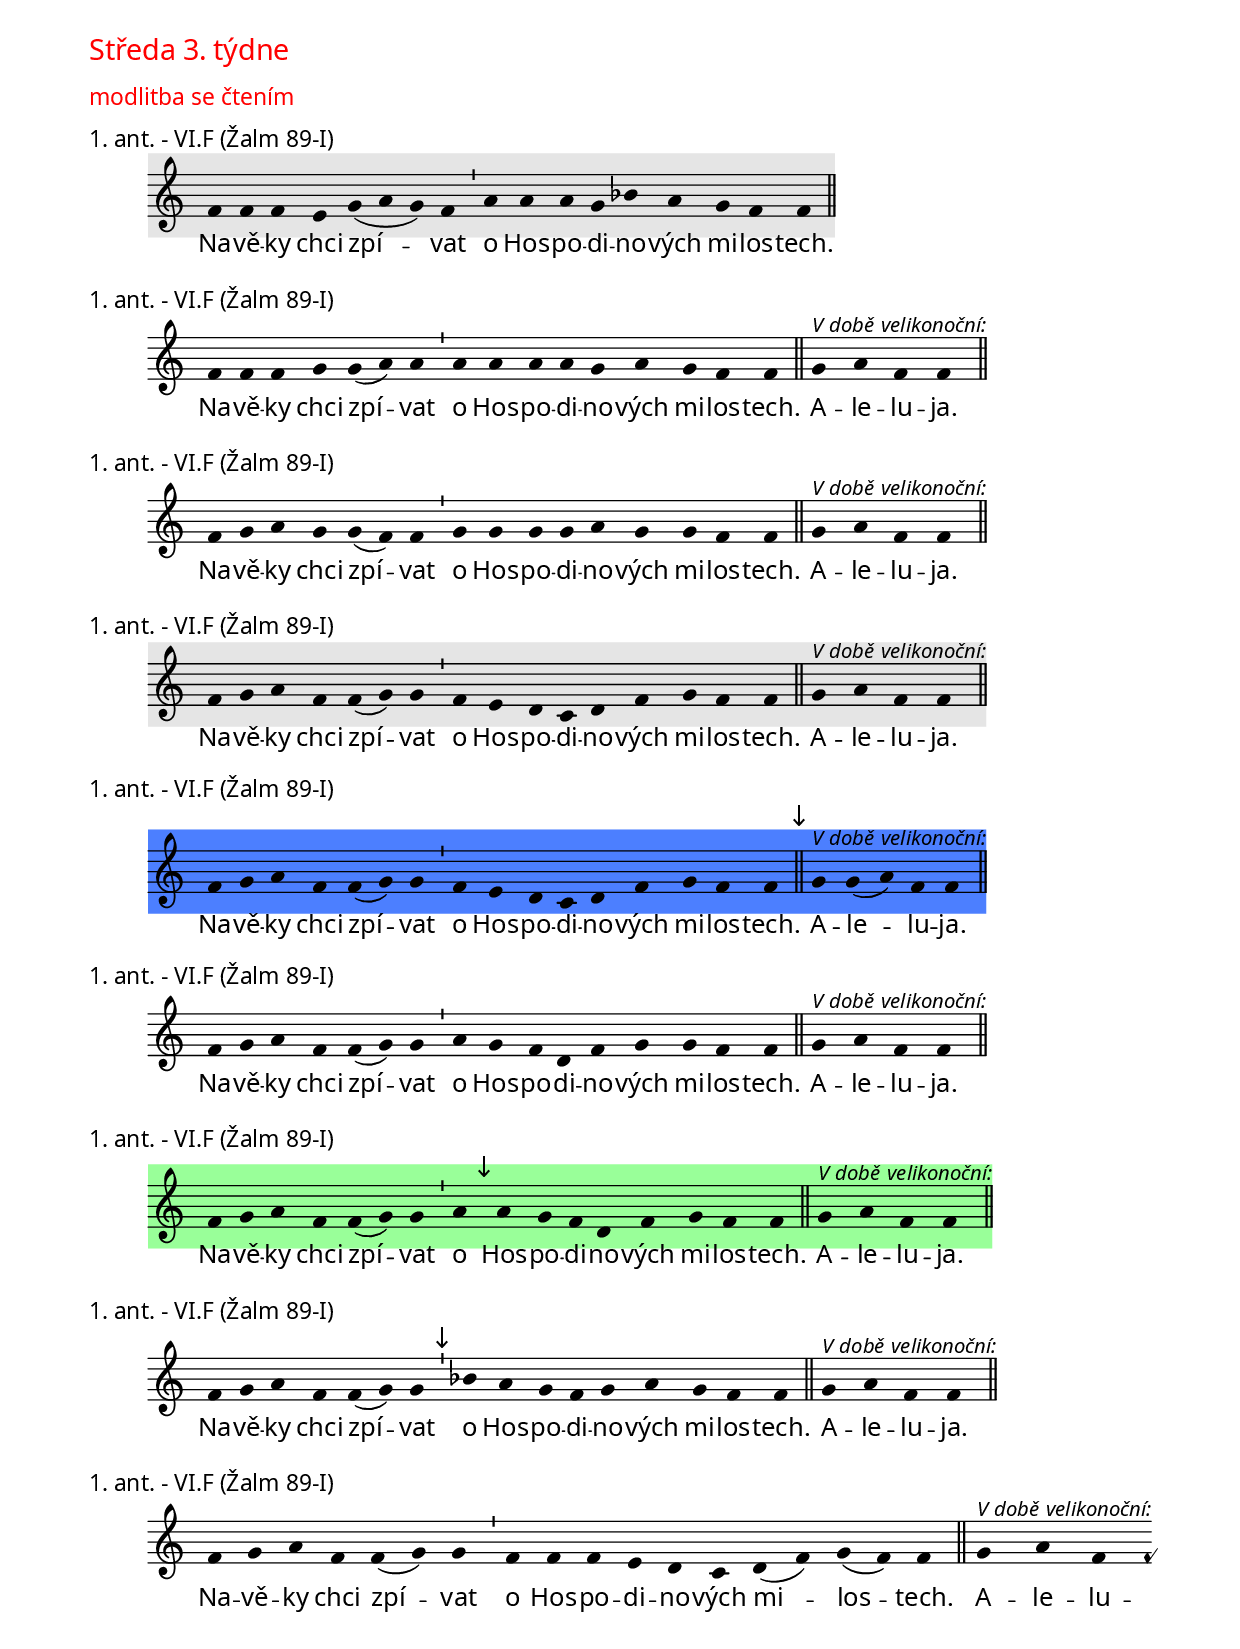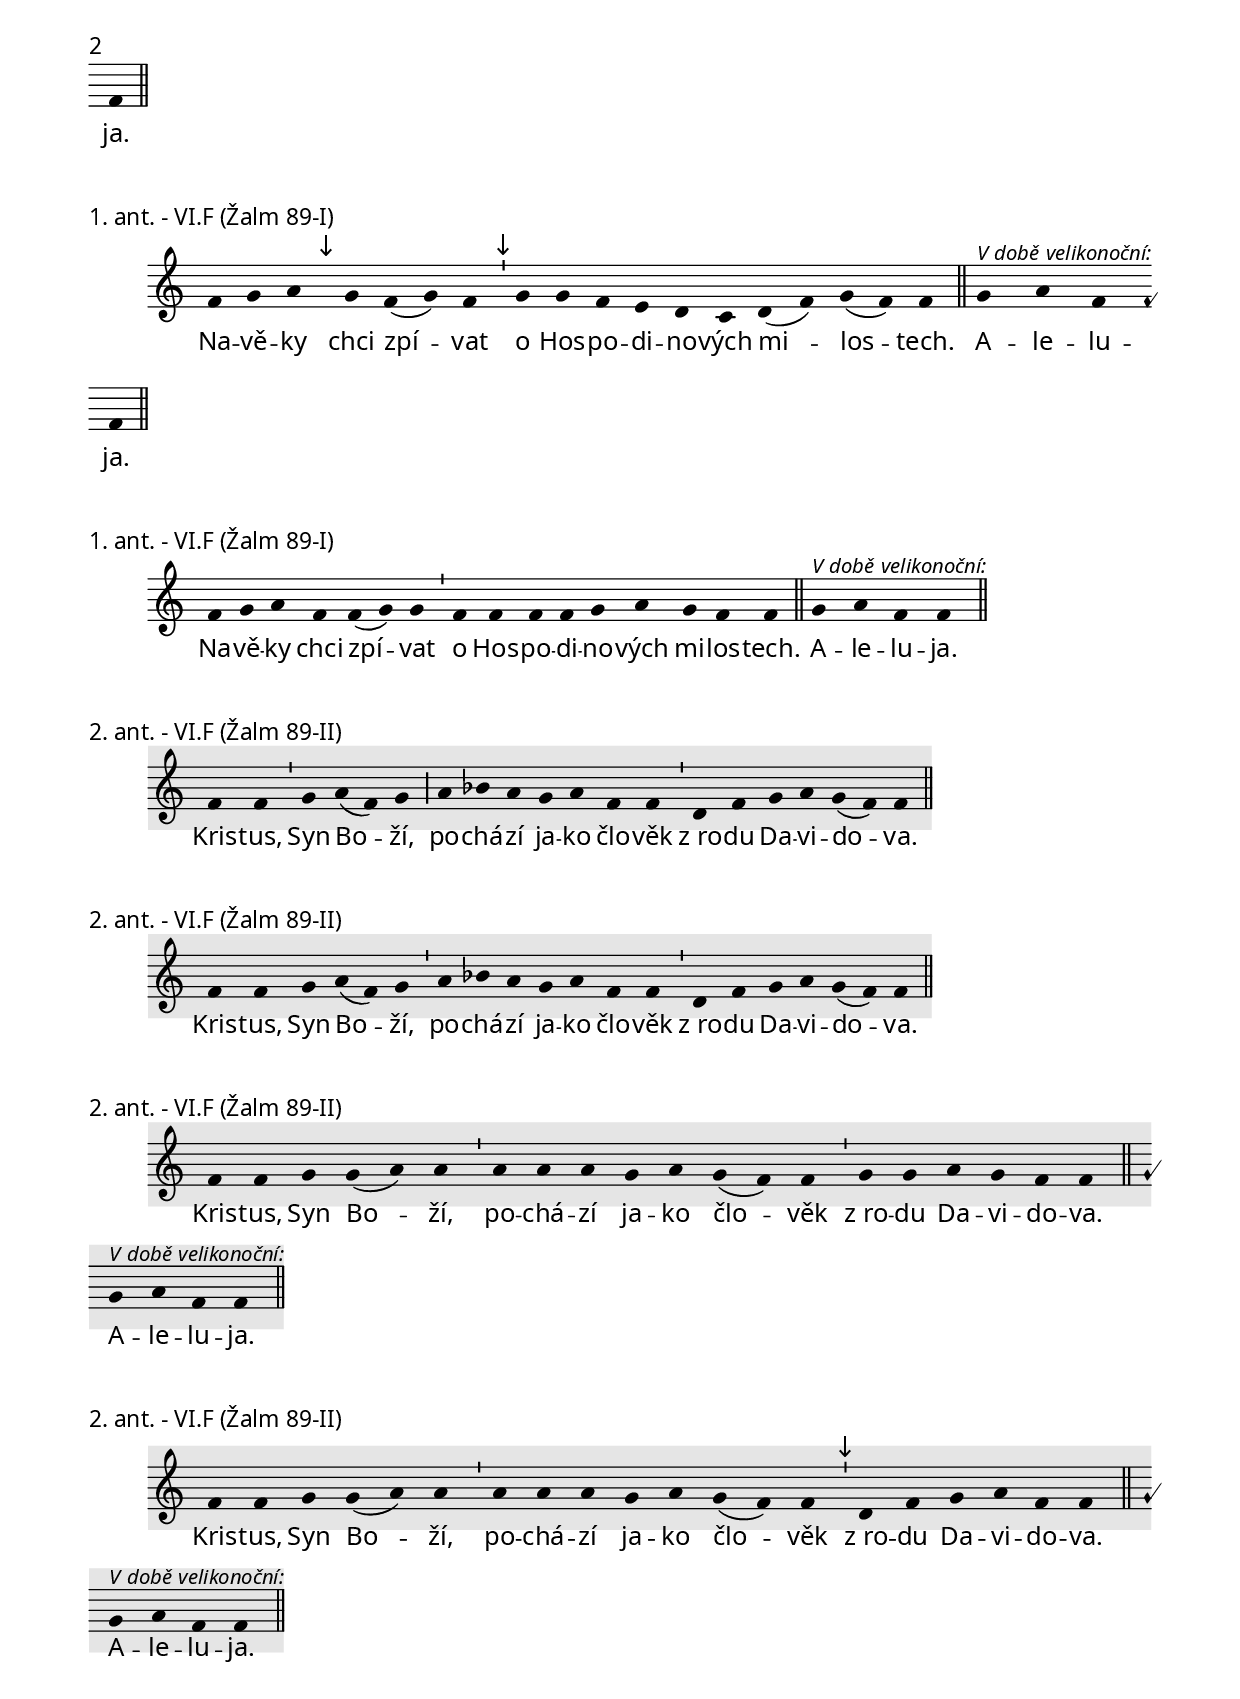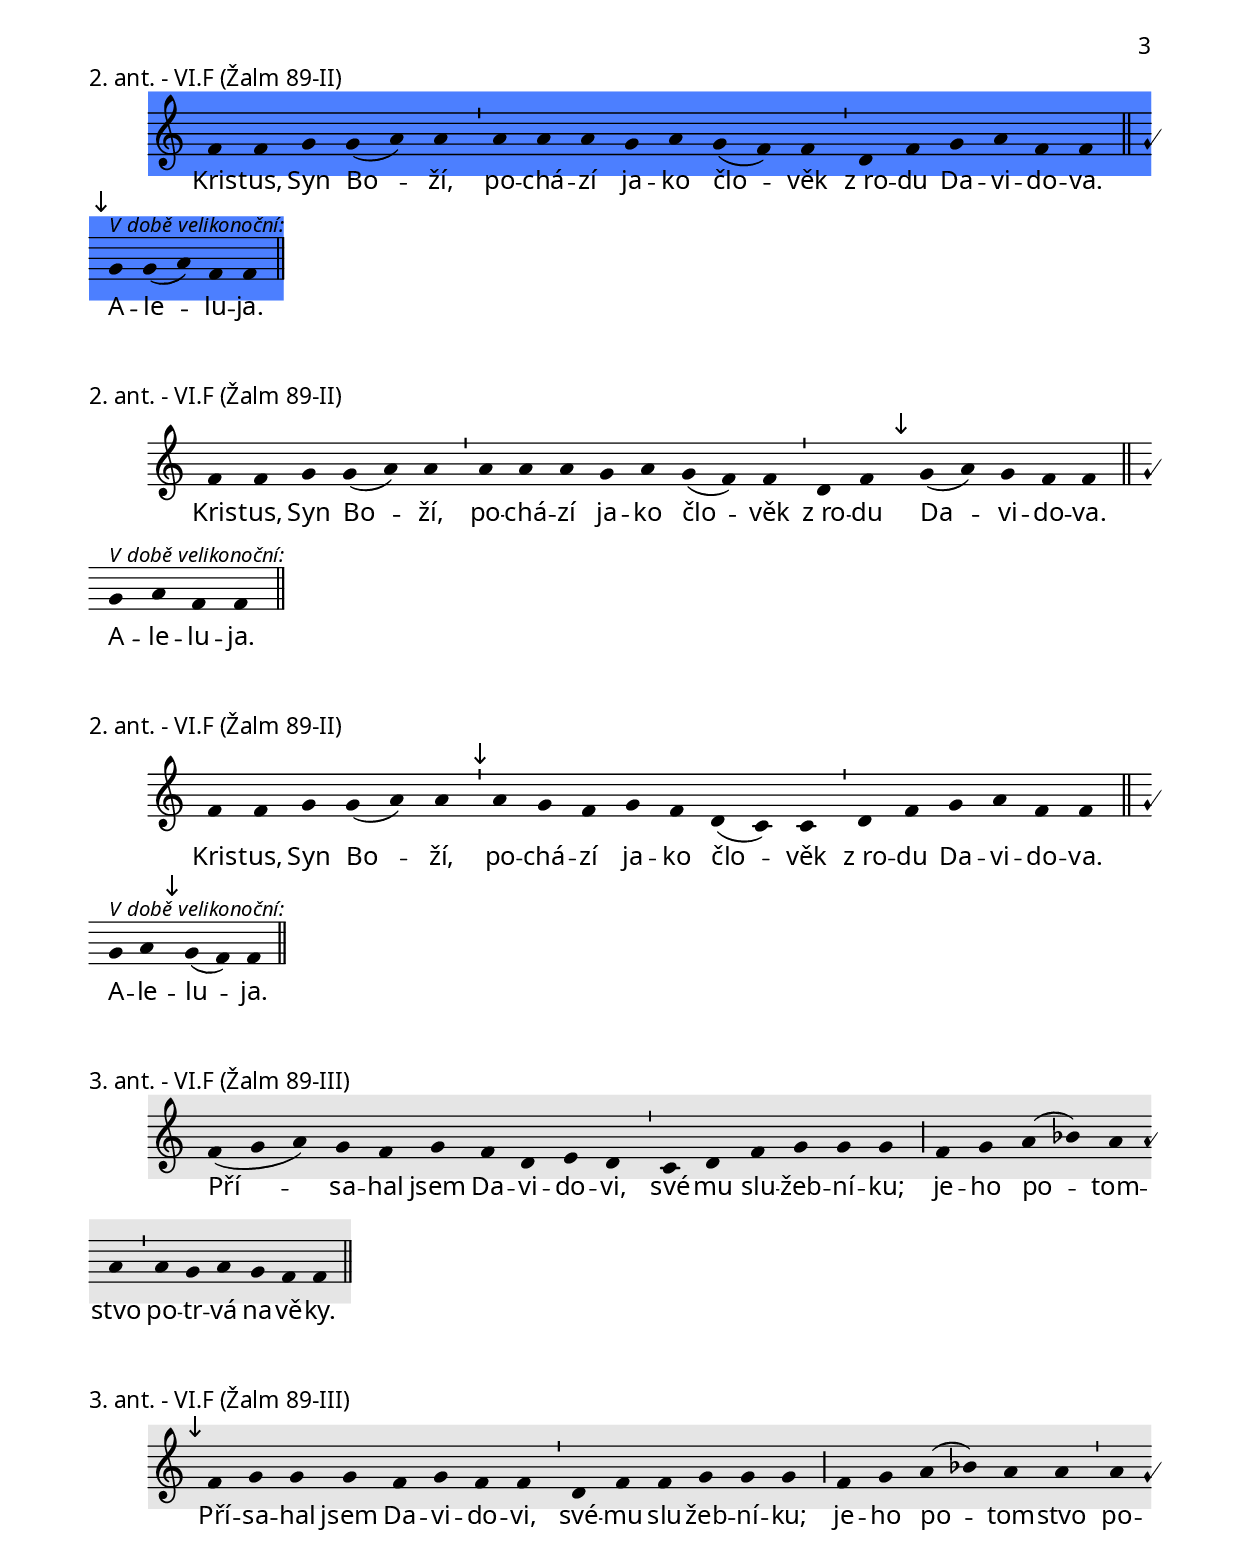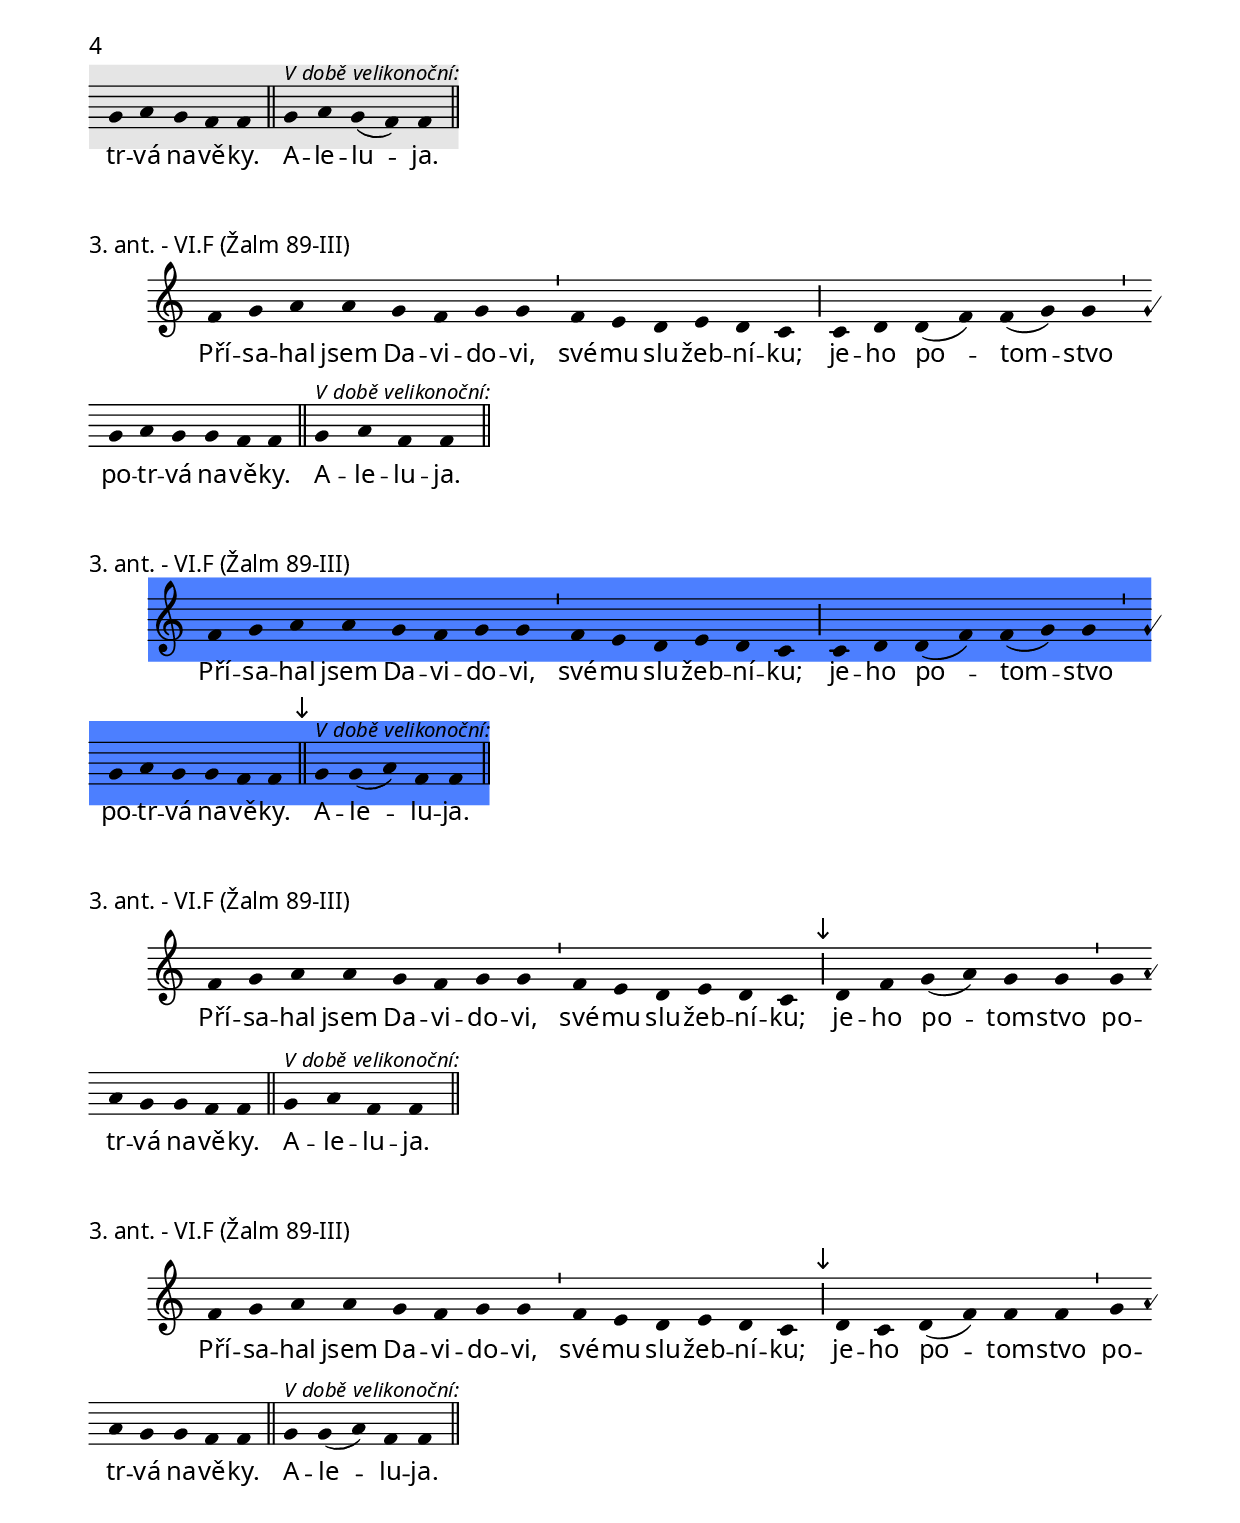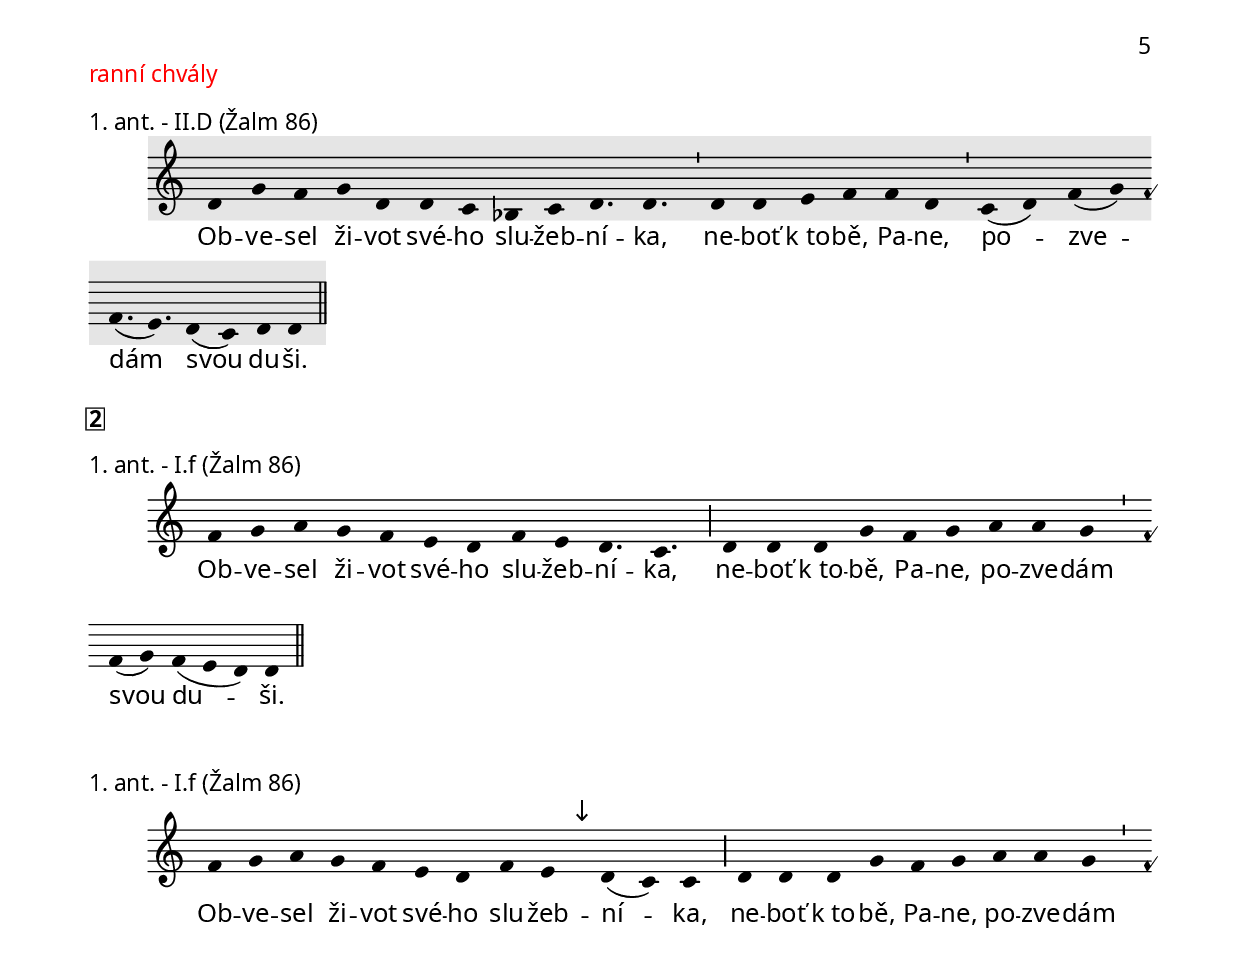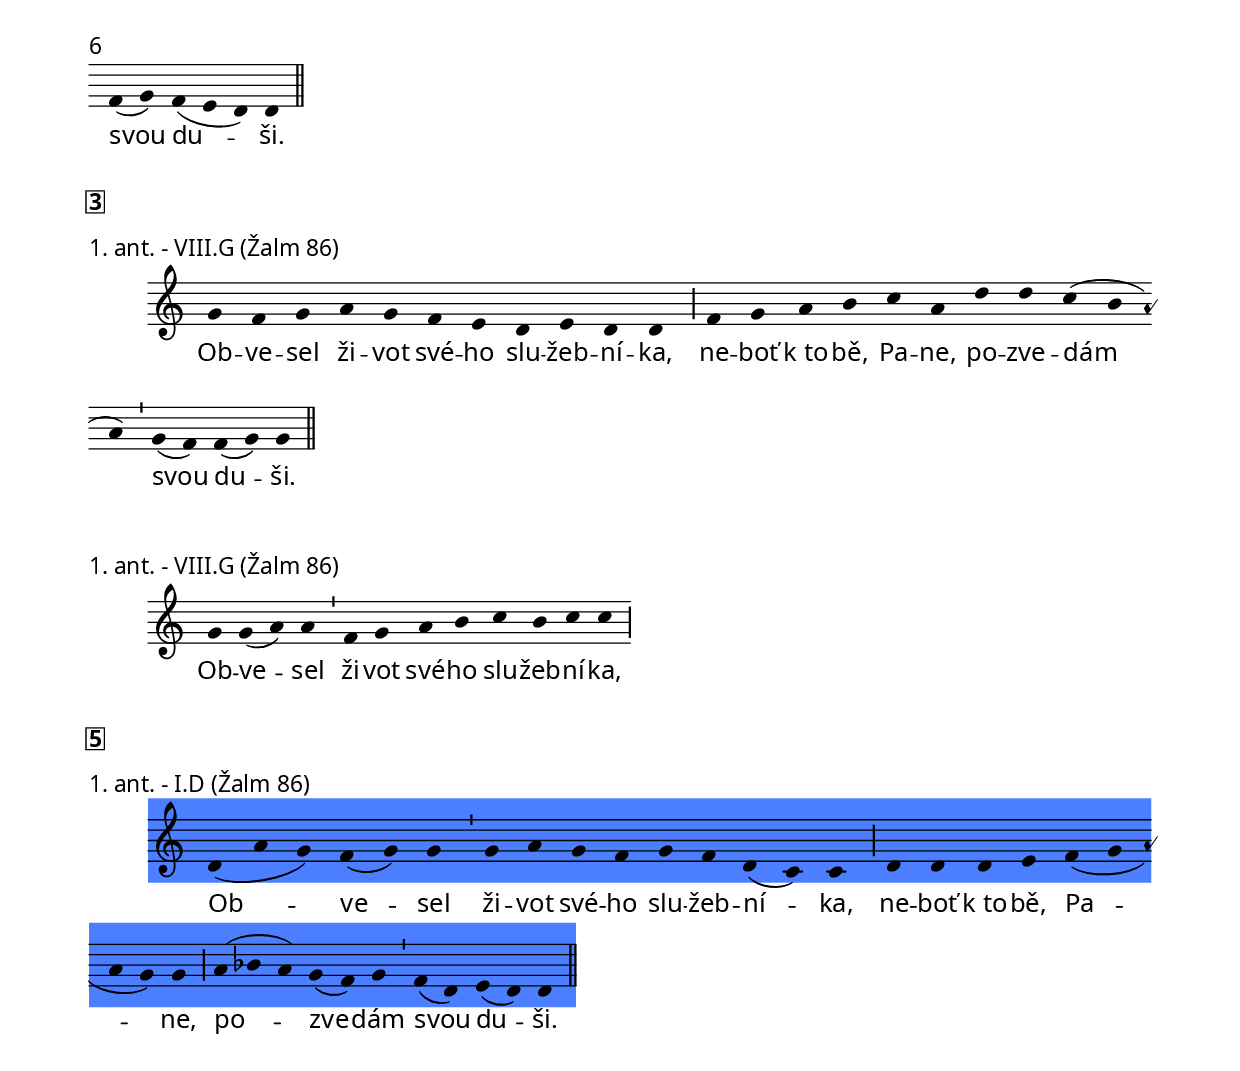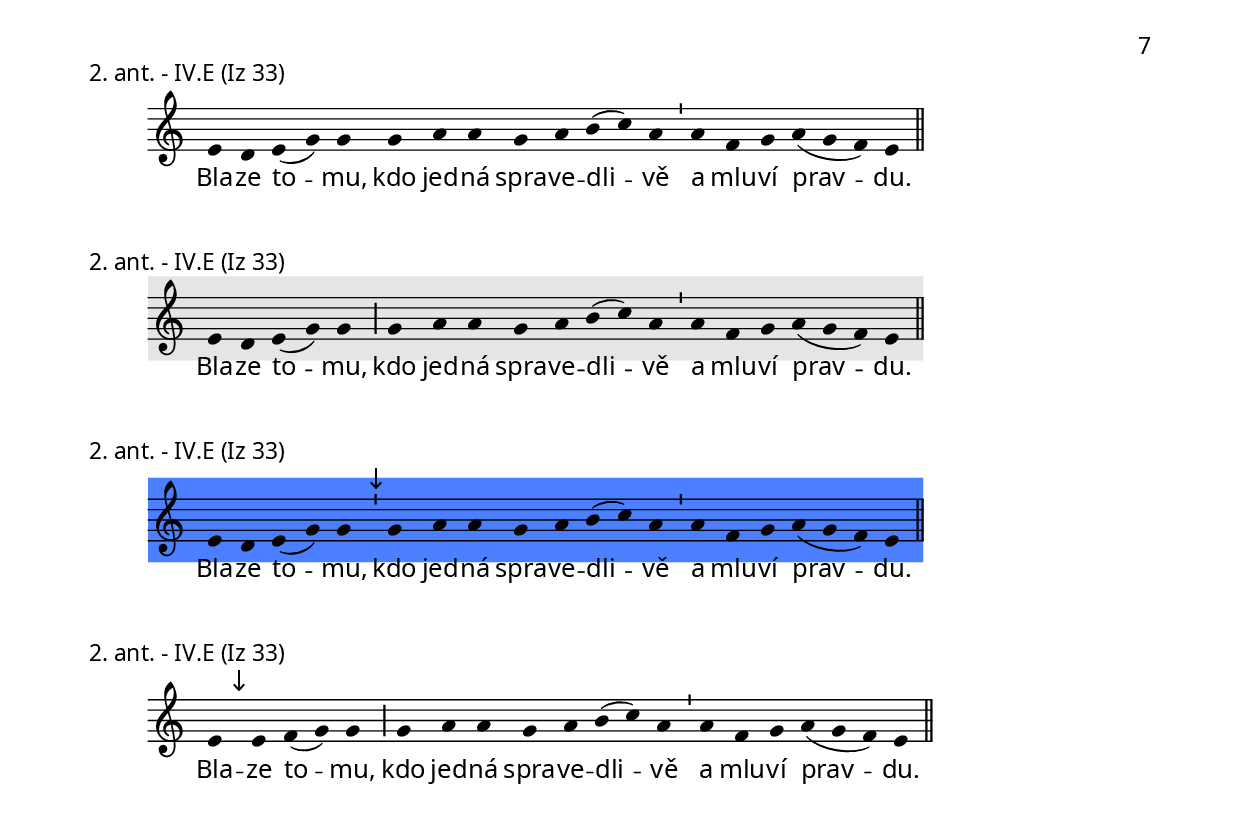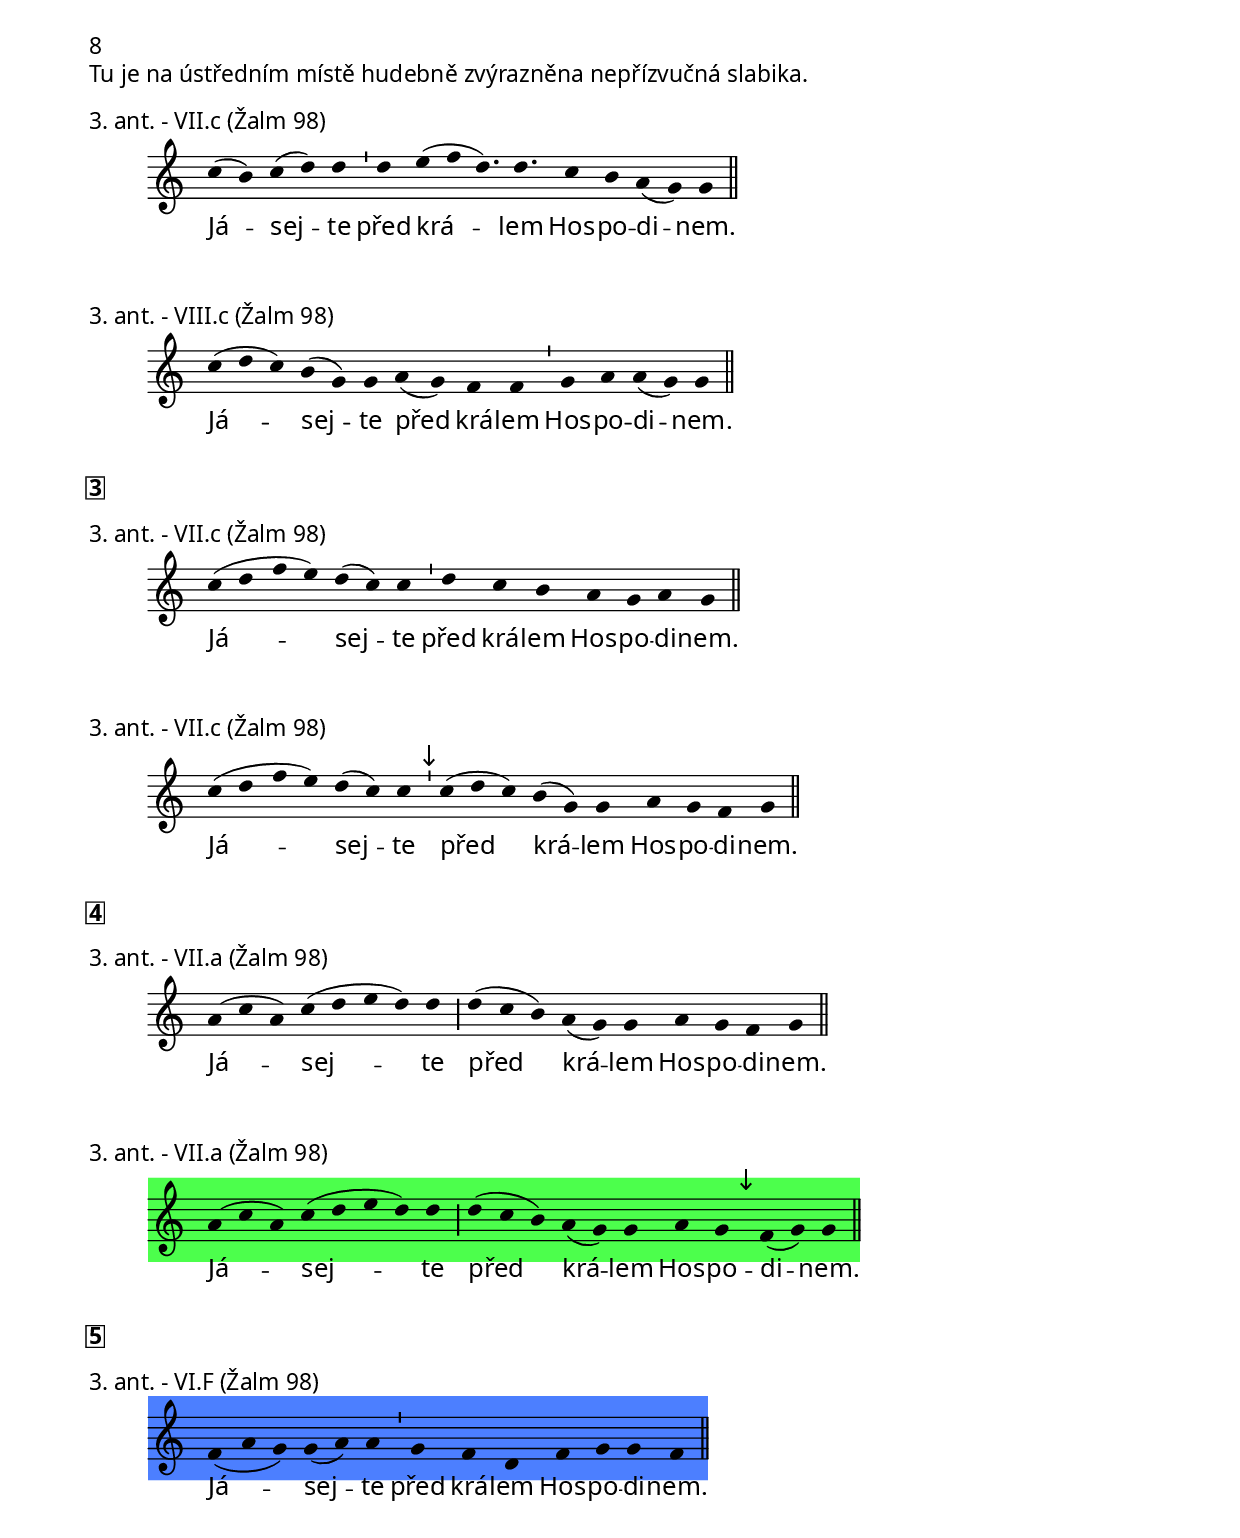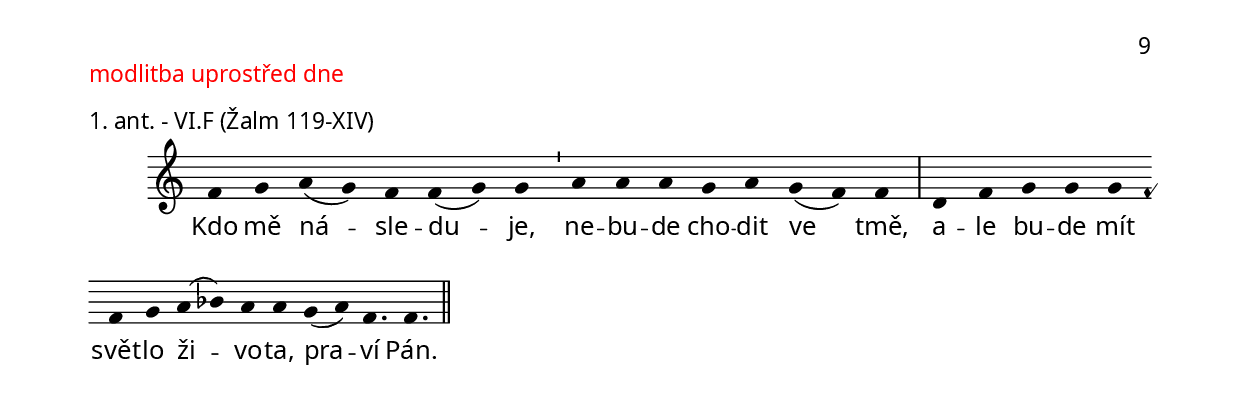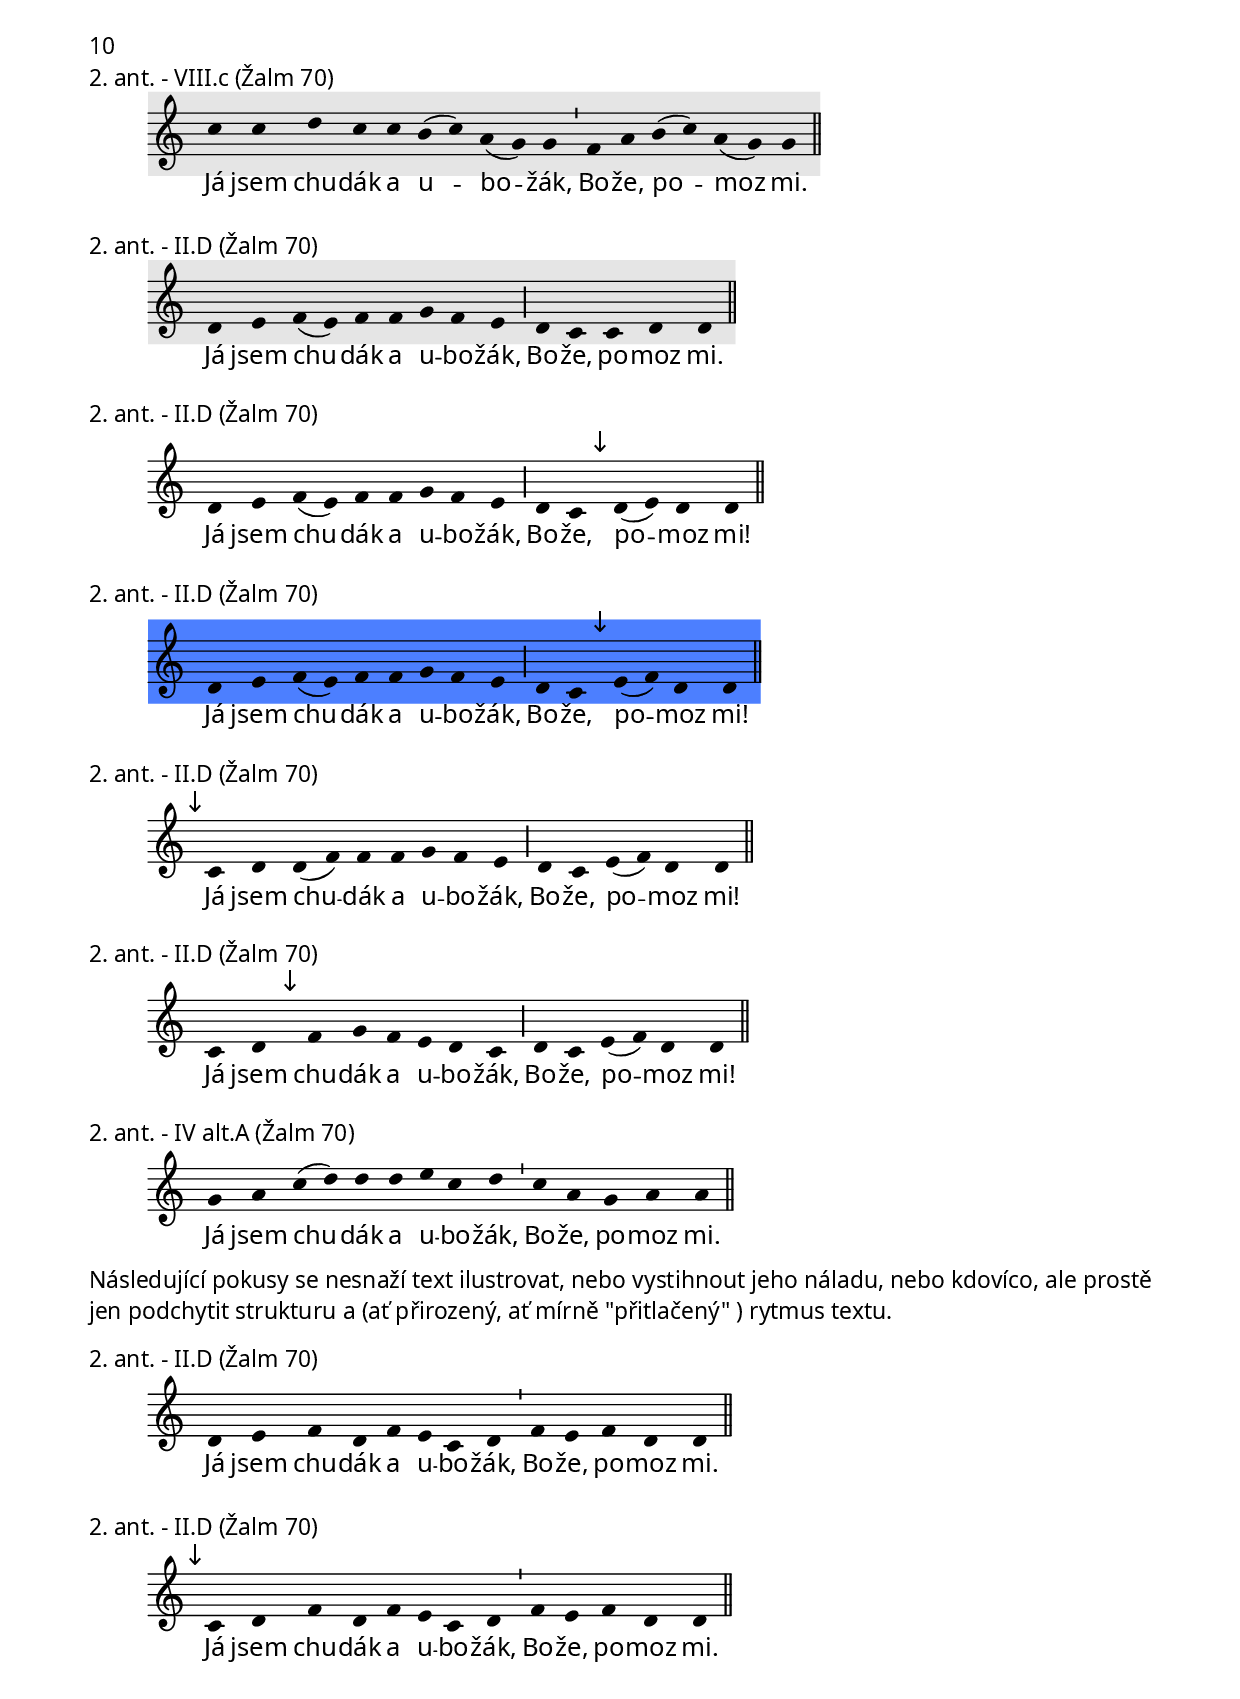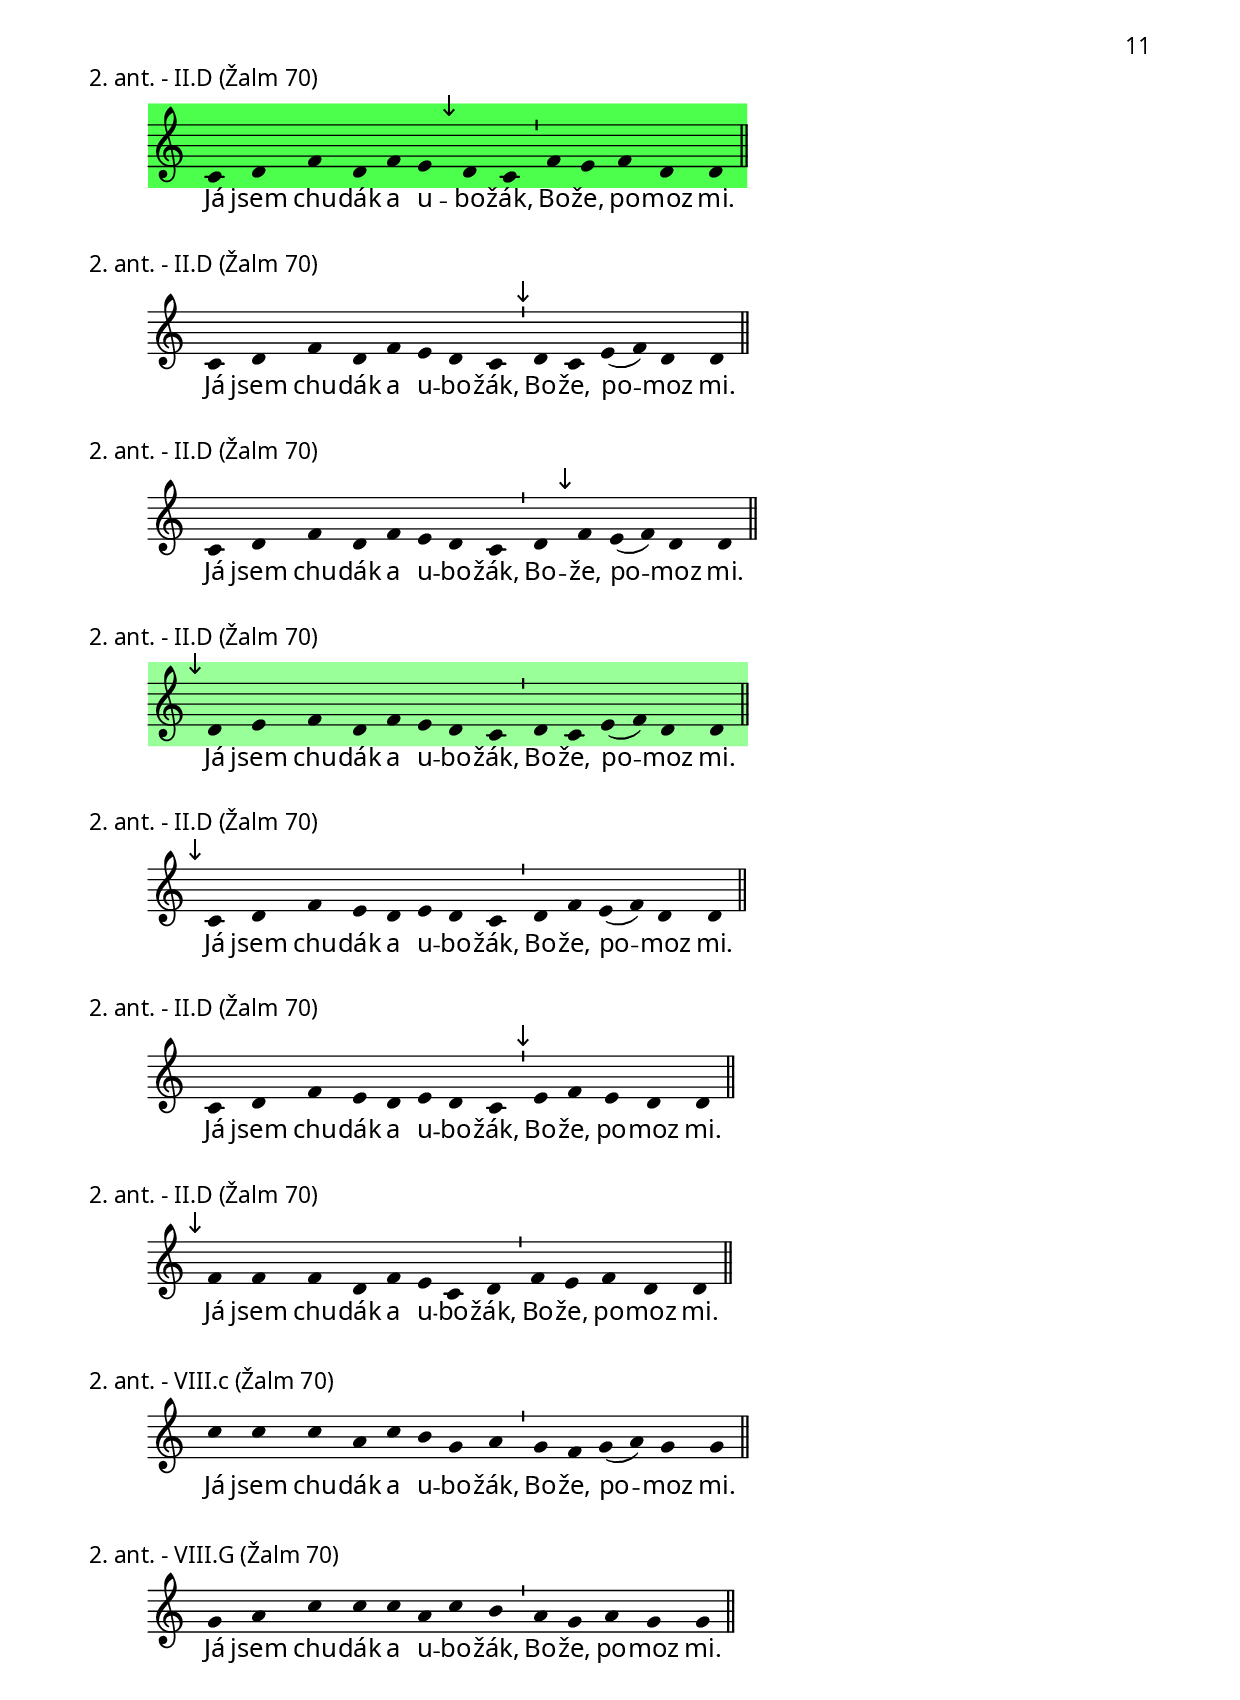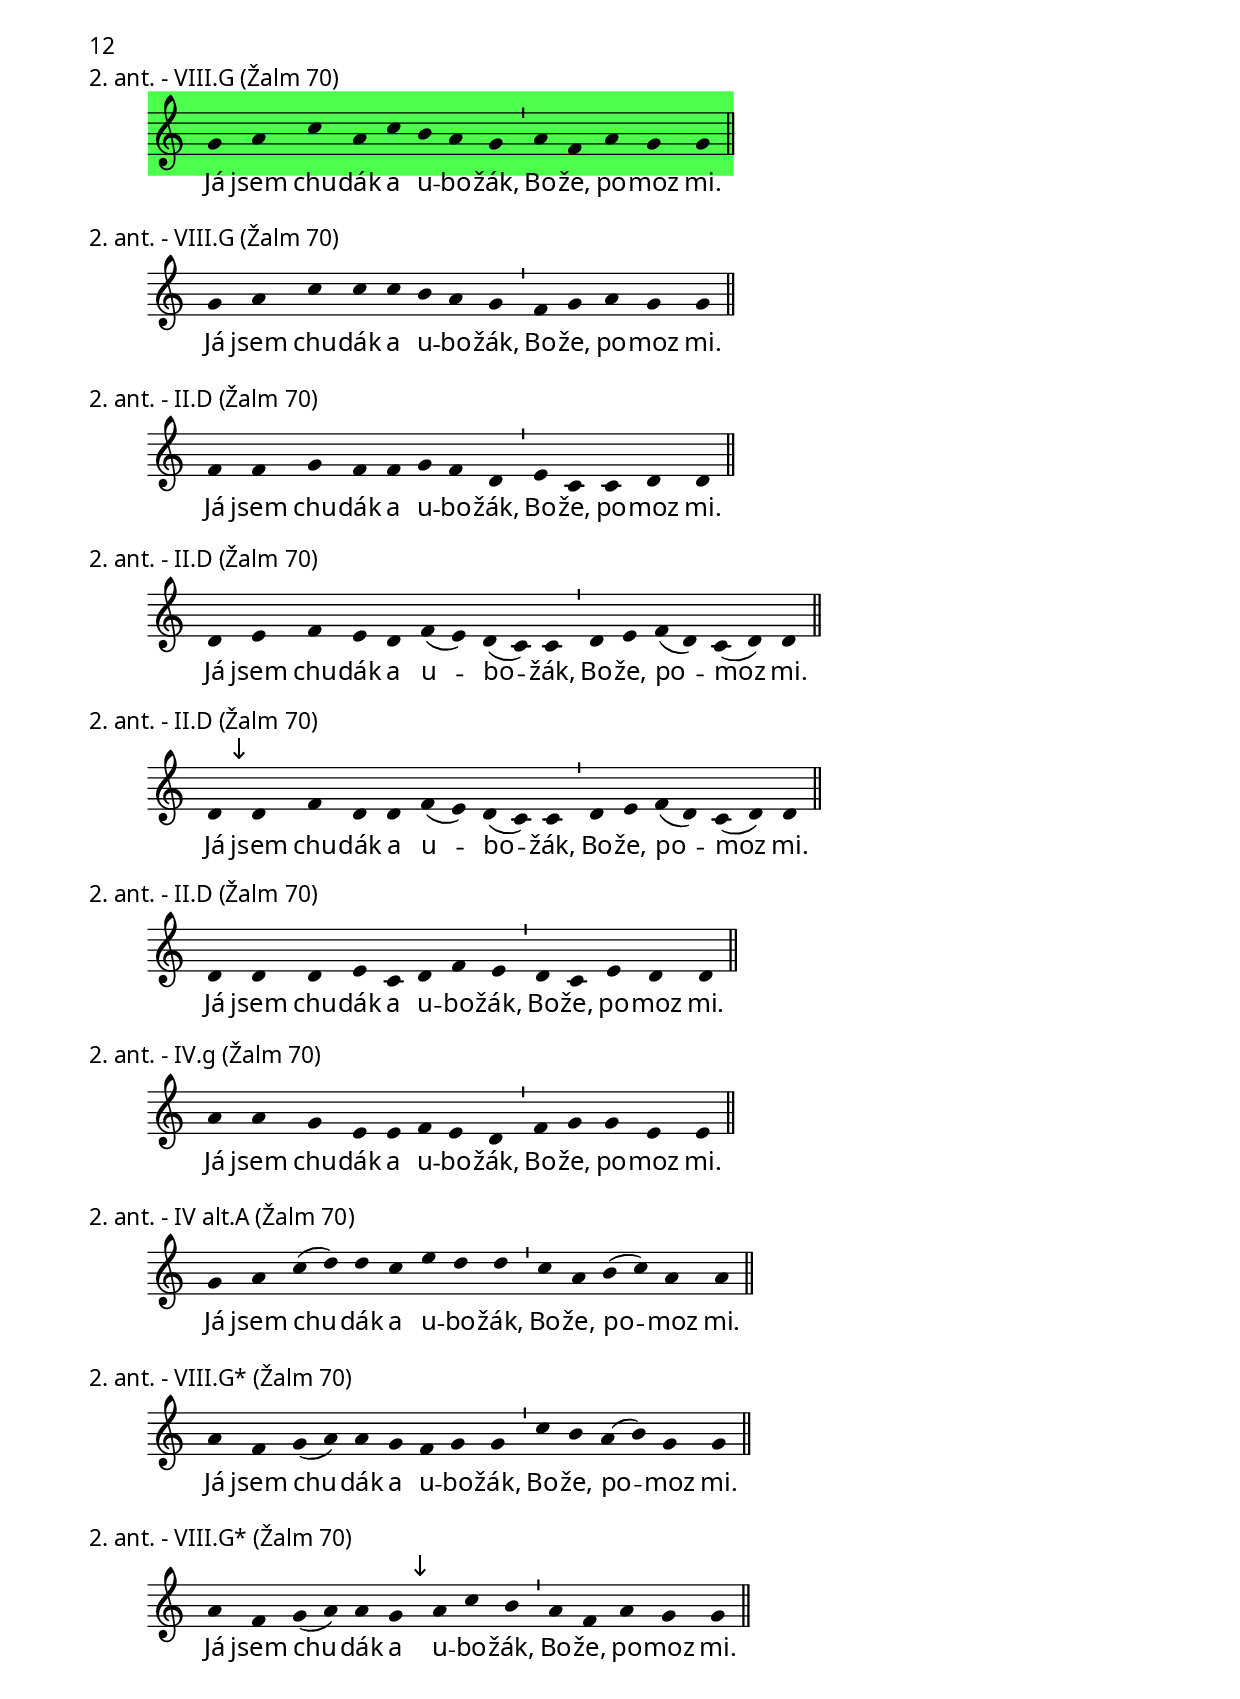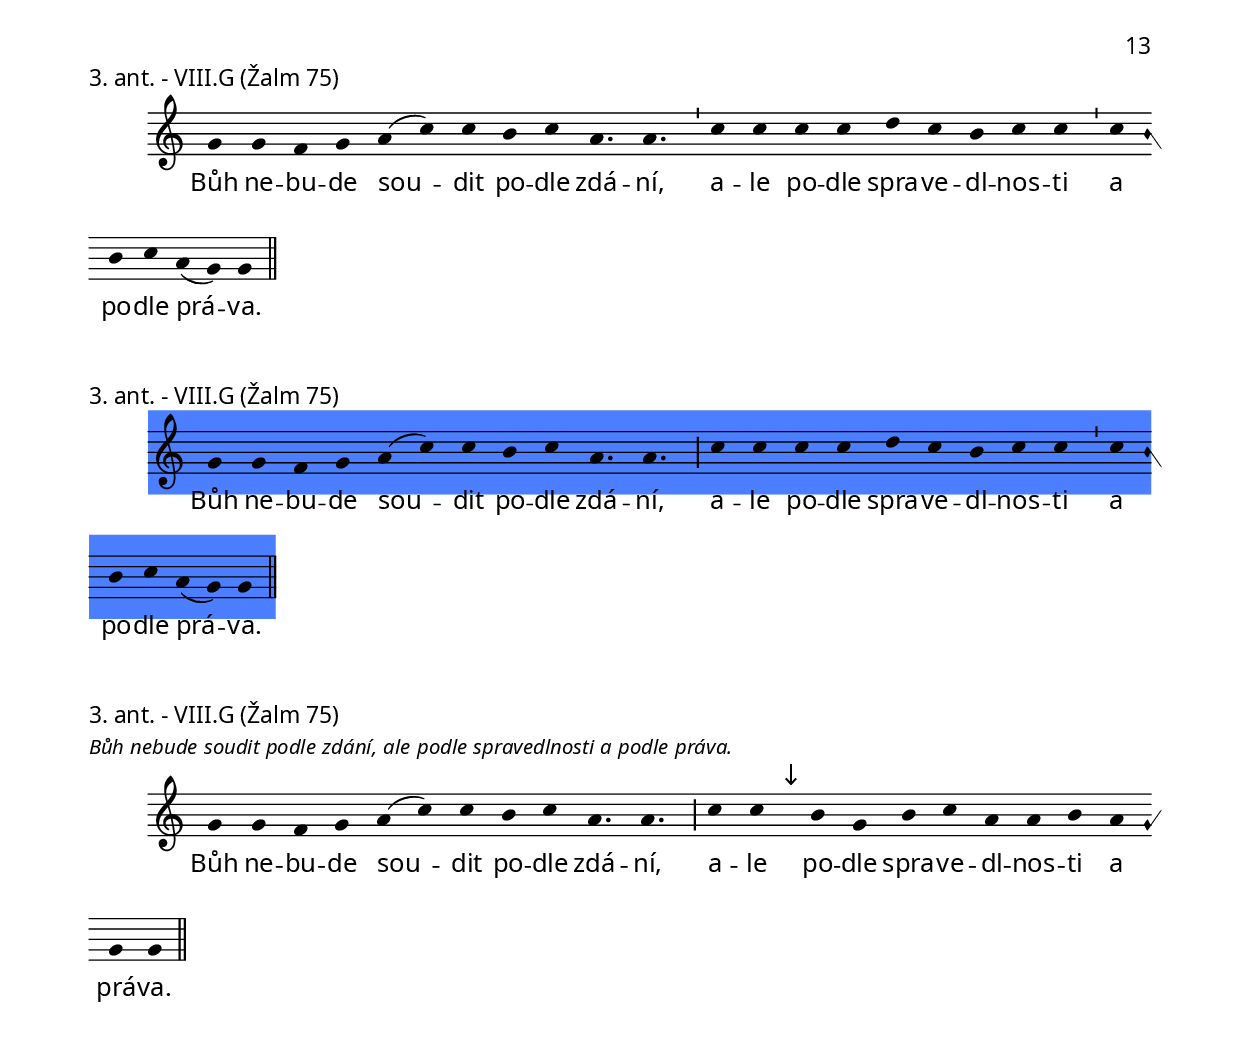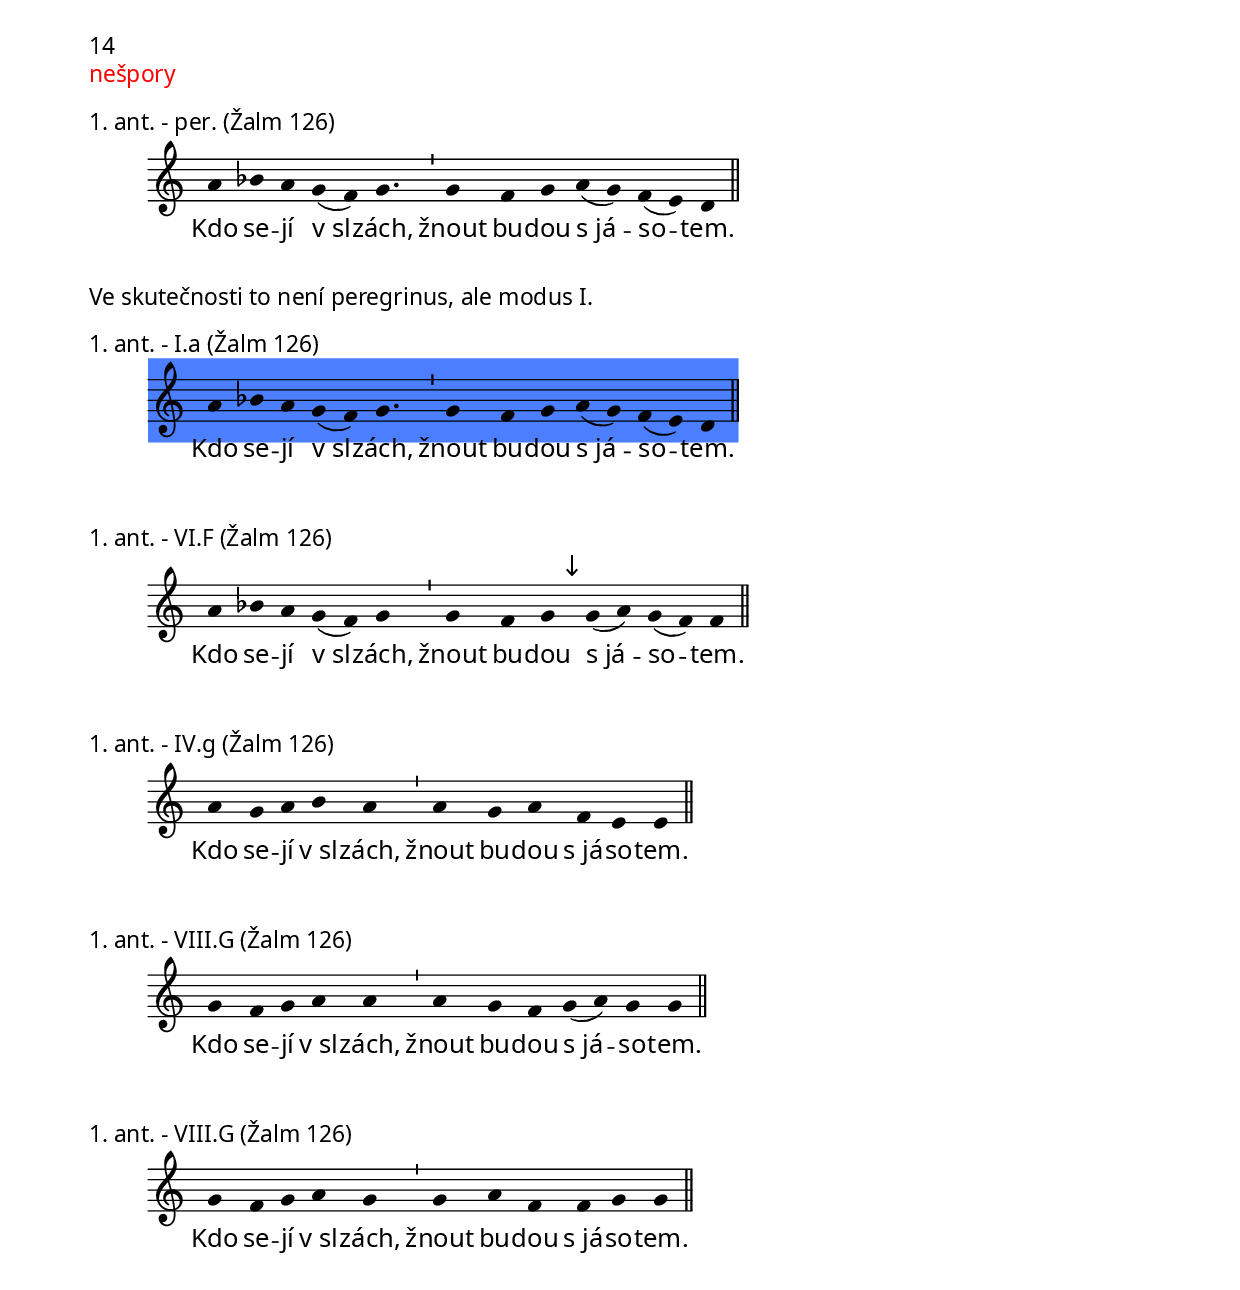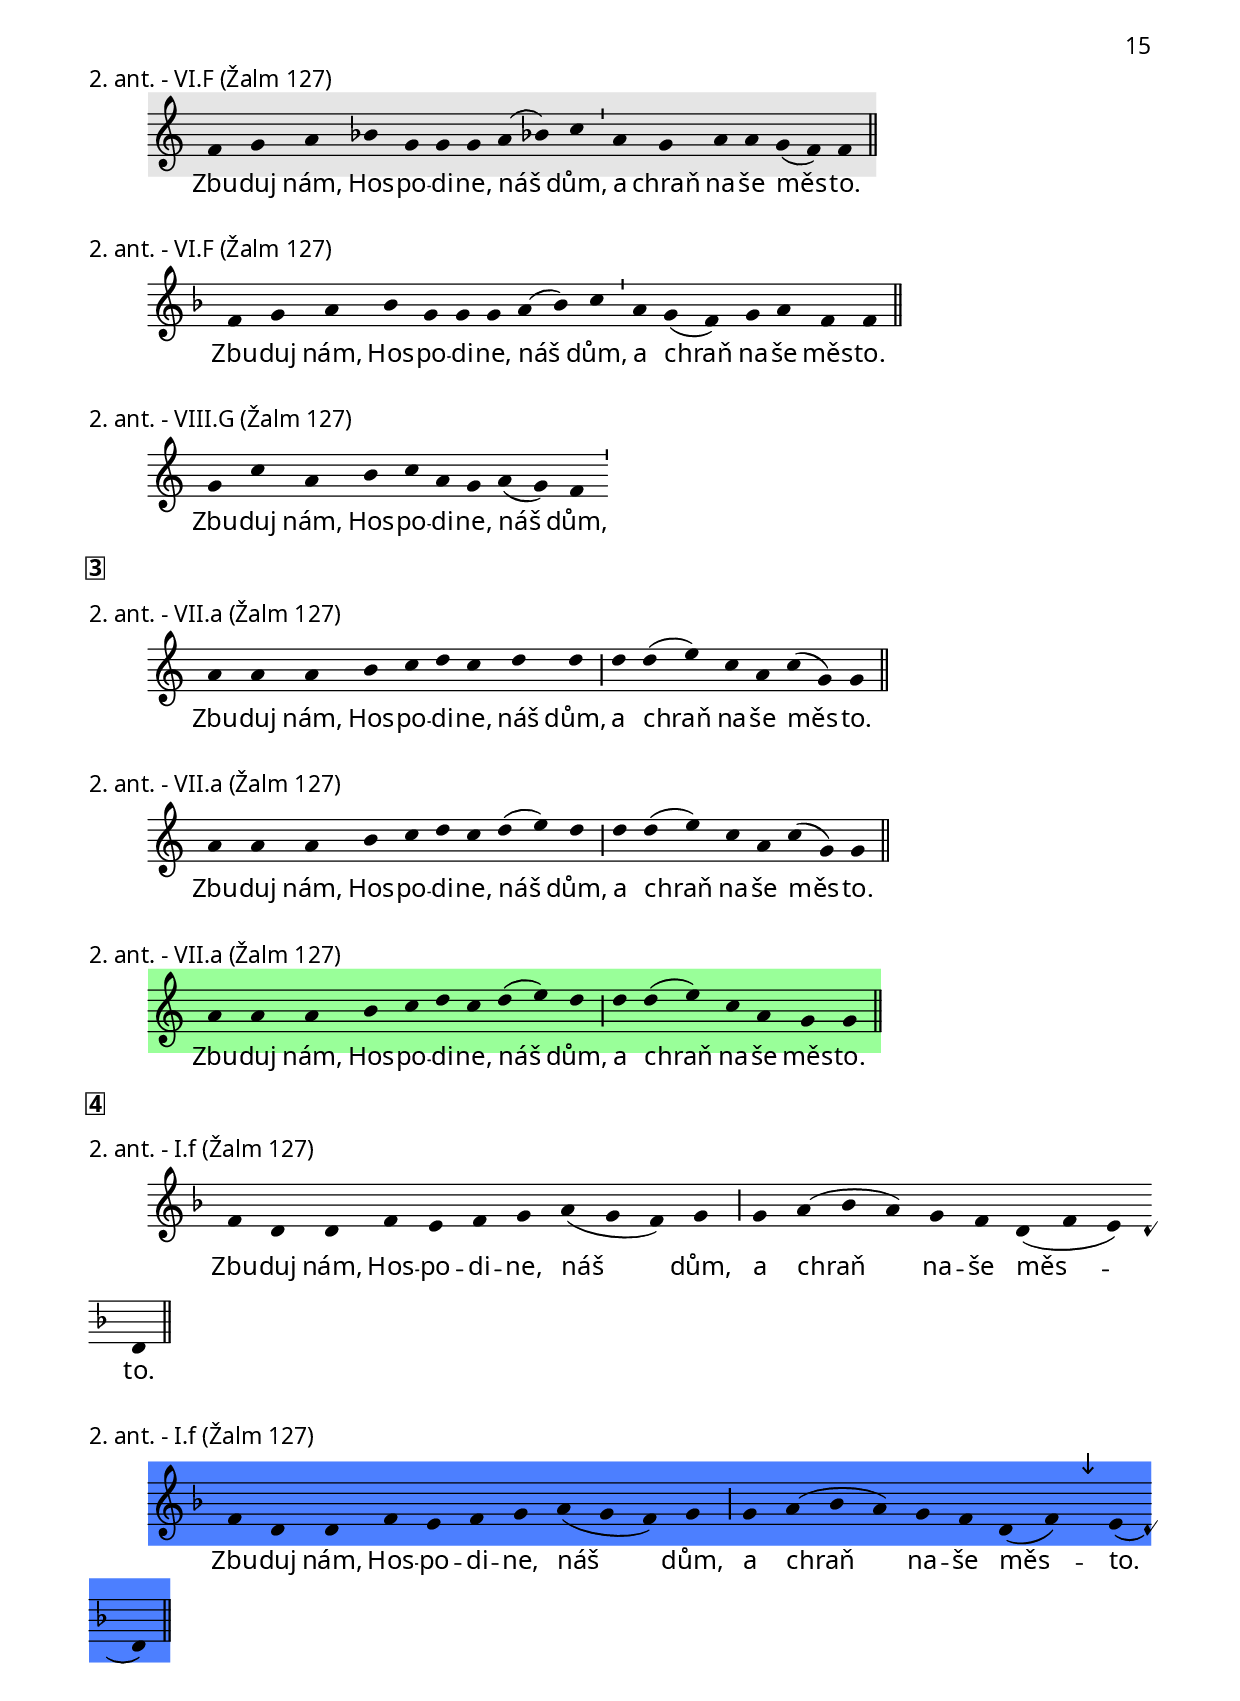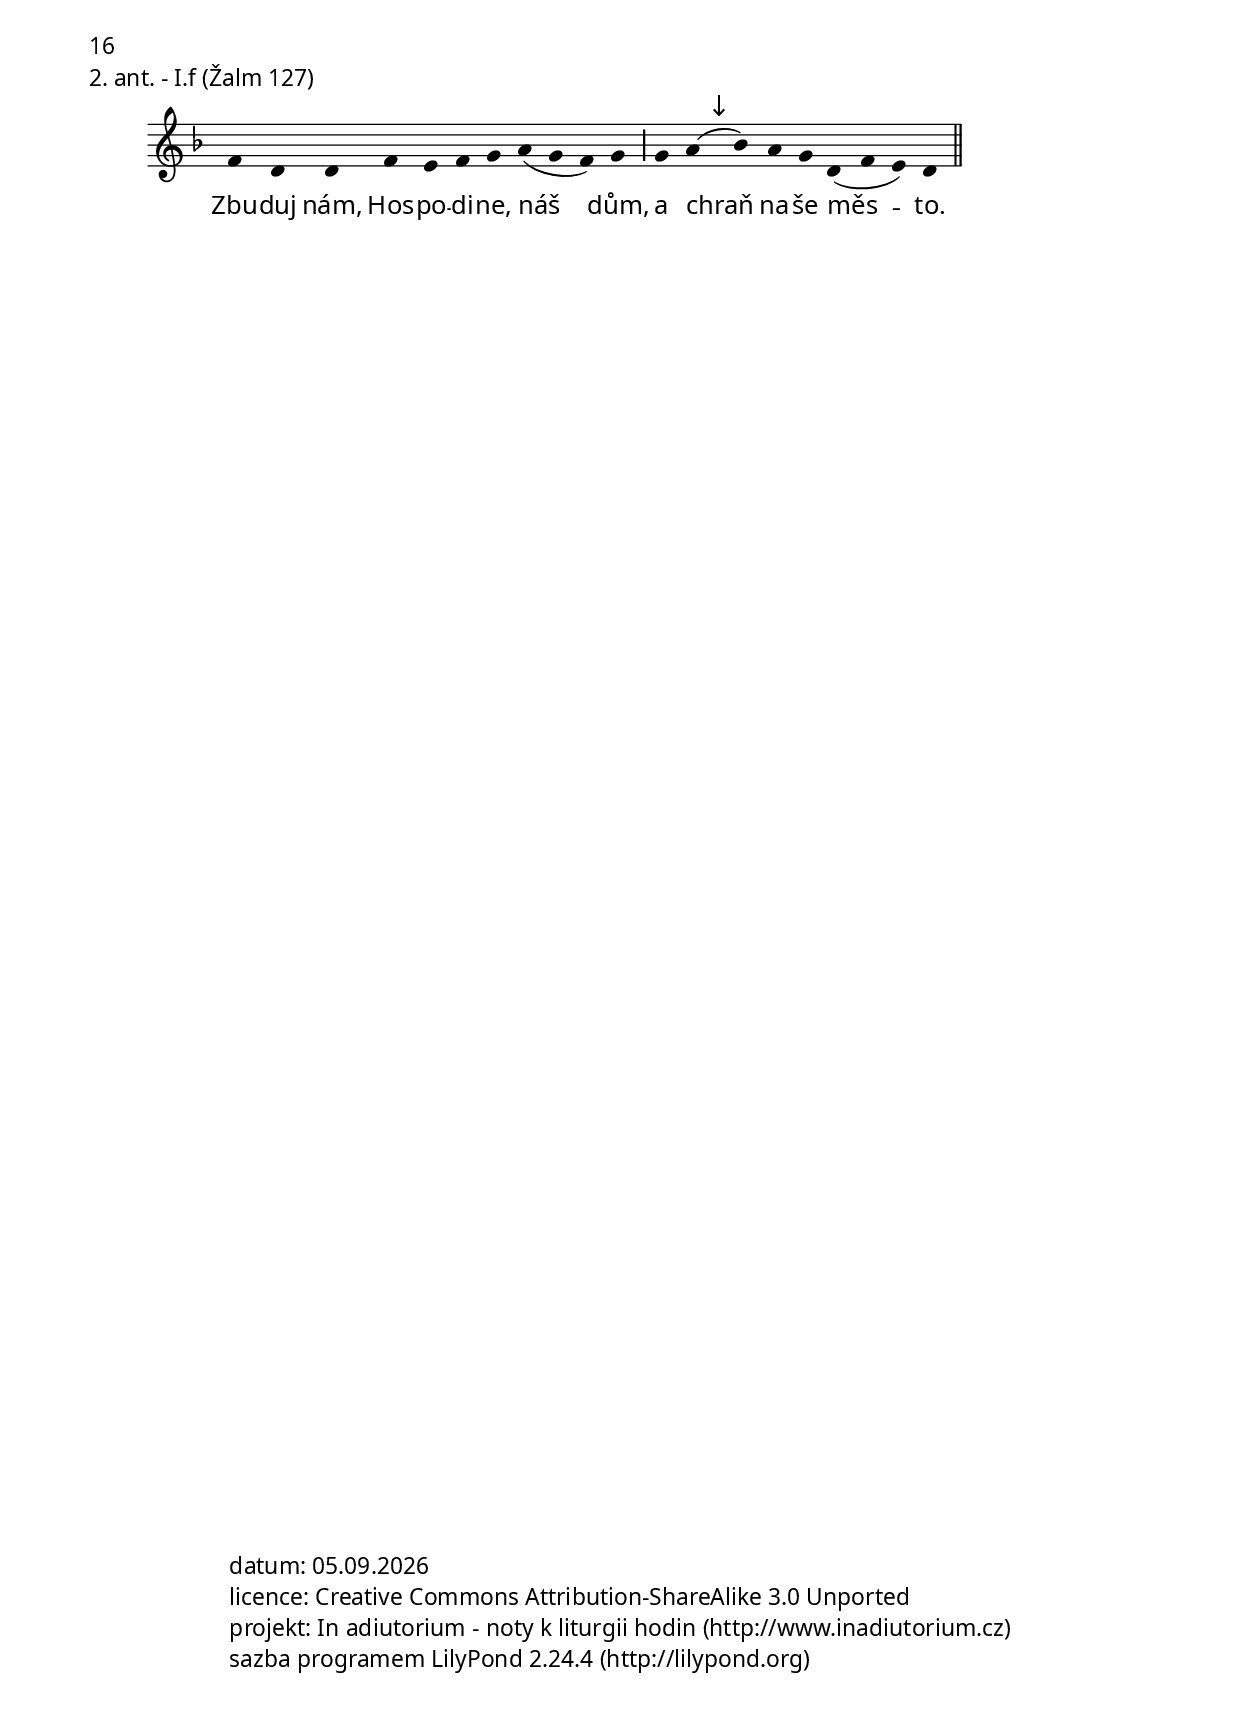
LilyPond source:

\include "../spolecne.ly"

\markup {\nadpisDen {Středa 3. týdne}}

%\markup {\nadpisHodinka {"invitatorium"}}

%\score { \tIstredaInvitatorium }

\markup {\nadpisHodinka {"modlitba se čtením"}}

\score {
  \relative c' {
    \zvyraznovacSedy
    \choralniRezim
    f4 f f e g( a g) f \barMin
    a a a g bes a g f f \barFinalis
  }
  \addlyrics {
    Na -- vě -- ky chci zpí -- vat
    o Hos -- po -- di -- no -- vých mi -- los -- tech.
  }
  \header {
    quid = "1. ant."
    modus = "VI"
    differentia = "F"
    psalmus = "Žalm 89-I"
    id = "mc-ant1"
    piece = \markup {\sestavTitulek}
  }
}

\score {
  \relative c' {
    \choralniRezim
    f4 f f g g( a) a \barMin
    a a a a g a g f f \barFinalis

    g^\rubrVelikAleluja a f f \barFinalis
  }
  \addlyrics {
    Na -- vě -- ky chci zpí -- vat
    o Hos -- po -- di -- no -- vých mi -- los -- tech.

    A -- le -- lu -- ja.
  }
  \header {
    quid = "1. ant."
    modus = "VI"
    differentia = "F"
    psalmus = "Žalm 89-I"
    id = "mc-ant1"
    piece = \markup {\sestavTitulek}
  }
}

\score {
  \relative c' {
    \choralniRezim
    f4 g a g g( f) f \barMin
    g g g g a g g f f \barFinalis

    g^\rubrVelikAleluja a f f \barFinalis
  }
  \addlyrics {
    Na -- vě -- ky chci zpí -- vat
    o Hos -- po -- di -- no -- vých mi -- los -- tech.

    A -- le -- lu -- ja.
  }
  \header {
    quid = "1. ant."
    modus = "VI"
    differentia = "F"
    psalmus = "Žalm 89-I"
    id = "mc-ant1"
    piece = \markup {\sestavTitulek}
  }
}

\score {
  \relative c' {
    \zvyraznovacSedy
    \choralniRezim
    f4 g a f f( g) g \barMin
    f e d c d f g f f \barFinalis

    g^\rubrVelikAleluja a f f \barFinalis
  }
  \addlyrics {
    Na -- vě -- ky chci zpí -- vat
    o Hos -- po -- di -- no -- vých mi -- los -- tech.

    A -- le -- lu -- ja.
  }
  \header {
    quid = "1. ant."
    modus = "VI"
    differentia = "F"
    psalmus = "Žalm 89-I"
    id = "mc-ant1"
    piece = \markup {\sestavTitulek}
  }
}

\score {
  \relative c' {
    \zvyraznovacModry
    \choralniRezim
    f4 g a f f( g) g \barMin
    f e d c d f g f f \barFinalis

    \mark\sipka g^\rubrVelikAleluja g( a) f f \barFinalis
  }
  \addlyrics {
    Na -- vě -- ky chci zpí -- vat
    o Hos -- po -- di -- no -- vých mi -- los -- tech.

    A -- le -- lu -- ja.
  }
  \header {
    quid = "1. ant."
    modus = "VI"
    differentia = "F"
    psalmus = "Žalm 89-I"
    id = "mc-ant1"
    piece = \markup {\sestavTitulek}
  }
}

\score {
  \relative c' {
    \choralniRezim
    f4 g a f f( g) g \barMin
    a g f d f g g f f \barFinalis

    g^\rubrVelikAleluja a f f \barFinalis
  }
  \addlyrics {
    Na -- vě -- ky chci zpí -- vat
    o Hos -- po -- di -- no -- vých mi -- los -- tech.

    A -- le -- lu -- ja.
  }
  \header {
    quid = "1. ant."
    modus = "VI"
    differentia = "F"
    psalmus = "Žalm 89-I"
    id = "mc-ant1"
    piece = \markup {\sestavTitulek}
  }
}

\score {
  \relative c' {
    \zvyraznovacZelenyII
    \choralniRezim
    f4 g a f f( g) g \barMin
    a \mark\sipka a g f d f g f f \barFinalis

    g^\rubrVelikAleluja a f f \barFinalis
  }
  \addlyrics {
    Na -- vě -- ky chci zpí -- vat
    o Hos -- po -- di -- no -- vých mi -- los -- tech.

    A -- le -- lu -- ja.
  }
  \header {
    quid = "1. ant."
    modus = "VI"
    differentia = "F"
    psalmus = "Žalm 89-I"
    id = "mc-ant1"
    piece = \markup {\sestavTitulek}
  }
}

\score {
  \relative c' {
    \choralniRezim
    f4 g a f f( g) g \barMin
    \mark\sipka bes a g f g a g f f \barFinalis

    g^\rubrVelikAleluja a f f \barFinalis
  }
  \addlyrics {
    Na -- vě -- ky chci zpí -- vat
    o Hos -- po -- di -- no -- vých mi -- los -- tech.

    A -- le -- lu -- ja.
  }
  \header {
    quid = "1. ant."
    modus = "VI"
    differentia = "F"
    psalmus = "Žalm 89-I"
    id = "mc-ant1"
    piece = \markup {\sestavTitulek}
  }
}

\score {
  \relative c' {
    \choralniRezim
    f4 g a f f( g) g \barMin
    f f f e d c d( f) g( f) f \barFinalis

    g^\rubrVelikAleluja a f f \barFinalis
  }
  \addlyrics {
    Na -- vě -- ky chci zpí -- vat
    o Hos -- po -- di -- no -- vých mi -- los -- tech.

    A -- le -- lu -- ja.
  }
  \header {
    quid = "1. ant."
    modus = "VI"
    differentia = "F"
    psalmus = "Žalm 89-I"
    id = "mc-ant1"
    piece = \markup {\sestavTitulek}
  }
}

\score {
  \relative c' {
    \choralniRezim
    f4 g a \mark\sipka g f( g) f \barMin
    \mark\sipka g g f e d c d( f) g( f) f \barFinalis

    g^\rubrVelikAleluja a f f \barFinalis
  }
  \addlyrics {
    Na -- vě -- ky chci zpí -- vat
    o Hos -- po -- di -- no -- vých mi -- los -- tech.

    A -- le -- lu -- ja.
  }
  \header {
    quid = "1. ant."
    modus = "VI"
    differentia = "F"
    psalmus = "Žalm 89-I"
    id = "mc-ant1"
    piece = \markup {\sestavTitulek}
  }
}

\score {
  \relative c' {
    \choralniRezim
    f4 g a f f( g) g \barMin
    f f f f g a g f f \barFinalis

    g^\rubrVelikAleluja a f f \barFinalis
  }
  \addlyrics {
    Na -- vě -- ky chci zpí -- vat
    o Hos -- po -- di -- no -- vých mi -- los -- tech.

    A -- le -- lu -- ja.
  }
  \header {
    quid = "1. ant."
    modus = "VI"
    differentia = "F"
    psalmus = "Žalm 89-I"
    id = "mc-ant1"
    piece = \markup {\sestavTitulek}
  }
}

\score {
  \relative c' {
    \zvyraznovacSedy
    \choralniRezim
    f f \barMin g a( f) g \barMaior
    a bes a g a f f \barMin d f g a g( f) f \barFinalis
  }
  \addlyrics {
    Kris -- tus, Syn Bo -- ží,
    po -- chá -- zí ja -- ko člo -- věk z_ro -- du Da -- vi -- do -- va.
  }
  \header {
    quid = "2. ant."
    modus = "VI"
    differentia = "F"
    psalmus = "Žalm 89-II"
    id = "mc-ant2"
    piece = \markup {\sestavTitulek}
  }
}

\score {
  \relative c' {
    \zvyraznovacSedy
    \choralniRezim
    f f g a( f) g \barMin
    a bes a g a f f \barMin
    d f g a g( f) f \barFinalis
  }
  \addlyrics {
    Kris -- tus, Syn Bo -- ží,
    po -- chá -- zí ja -- ko člo -- věk
    z_ro -- du Da -- vi -- do -- va.
  }
  \header {
    quid = "2. ant."
    modus = "VI"
    differentia = "F"
    psalmus = "Žalm 89-II"
    id = "mc-ant2"
    piece = \markup {\sestavTitulek}
  }
}

\score {
  \relative c' {
    \zvyraznovacSedy
    \choralniRezim
    f f g g( a) a \barMin
    a a a g a g( f) f \barMin
    g g a g f f \barFinalis

    g^\rubrVelikAleluja a f f \barFinalis
  }
  \addlyrics {
    Kris -- tus, Syn Bo -- ží,
    po -- chá -- zí ja -- ko člo -- věk
    z_ro -- du Da -- vi -- do -- va.

    A -- le -- lu -- ja.
  }
  \header {
    quid = "2. ant."
    modus = "VI"
    differentia = "F"
    psalmus = "Žalm 89-II"
    id = "mc-ant2"
    piece = \markup {\sestavTitulek}
  }
}

\score {
  \relative c' {
    \zvyraznovacSedy
    \choralniRezim
    f4 f g g( a) a \barMin
    a a a g a g( f) f \barMin
    \mark\sipka d f g a f f \barFinalis

    g^\rubrVelikAleluja a f f \barFinalis
  }
  \addlyrics {
    Kris -- tus, Syn Bo -- ží,
    po -- chá -- zí ja -- ko člo -- věk
    z_ro -- du Da -- vi -- do -- va.

    A -- le -- lu -- ja.
  }
  \header {
    quid = "2. ant."
    modus = "VI"
    differentia = "F"
    psalmus = "Žalm 89-II"
    id = "mc-ant2"
    piece = \markup {\sestavTitulek}
  }
}

\score {
  \relative c' {
    \zvyraznovacModry
    \choralniRezim
    f4 f g g( a) a \barMin
    a a a g a g( f) f \barMin
    d f g a f f \barFinalis

    \mark\sipka g^\rubrVelikAleluja g( a) f f \barFinalis
  }
  \addlyrics {
    Kris -- tus, Syn Bo -- ží,
    po -- chá -- zí ja -- ko člo -- věk
    z_ro -- du Da -- vi -- do -- va.

    A -- le -- lu -- ja.
  }
  \header {
    quid = "2. ant."
    modus = "VI"
    differentia = "F"
    psalmus = "Žalm 89-II"
    id = "mc-ant2"
    piece = \markup {\sestavTitulek}
  }
}

\score {
  \relative c' {
    \choralniRezim
    f f g g( a) a \barMin
    a a a g a g( f) f \barMin
    d f \mark\sipka g( a) g f f \barFinalis

    g^\rubrVelikAleluja a f f \barFinalis
  }
  \addlyrics {
    Kris -- tus, Syn Bo -- ží,
    po -- chá -- zí ja -- ko člo -- věk
    z_ro -- du Da -- vi -- do -- va.

    A -- le -- lu -- ja.
  }
  \header {
    quid = "2. ant."
    modus = "VI"
    differentia = "F"
    psalmus = "Žalm 89-II"
    id = "mc-ant2"
    piece = \markup {\sestavTitulek}
  }
}

\score {
  \relative c' {
    \choralniRezim
    f f g g( a) a \barMin
    \mark\sipka a g f g f d( c) c \barMin
    d f g a f f \barFinalis

    g^\rubrVelikAleluja a \mark\sipka g( f) f \barFinalis
  }
  \addlyrics {
    Kris -- tus, Syn Bo -- ží,
    po -- chá -- zí ja -- ko člo -- věk
    z_ro -- du Da -- vi -- do -- va.

    A -- le -- lu -- ja.
  }
  \header {
    quid = "2. ant."
    modus = "VI"
    differentia = "F"
    psalmus = "Žalm 89-II"
    id = "mc-ant2"
    piece = \markup {\sestavTitulek}
  }
}

\score {
  \relative c' {
    \zvyraznovacSedy
    \choralniRezim
    f( g a) g f g f d e d \barMin
    c d f g g g \barMaior
    f g a( bes) a a \barMin a g a g f f \barFinalis
  }
  \addlyrics {
    Pří -- sa -- hal jsem Da -- vi -- do -- vi,
    své -- mu slu -- žeb -- ní -- ku;
    je -- ho po -- tom -- stvo po -- tr -- vá na -- vě -- ky.
  }
  \header {
    quid = "3. ant."
    modus = "VI"
    differentia = "F"
    psalmus = "Žalm 89-III"
    id = "mc-ant3"
    piece = \markup {\sestavTitulek}
  }
}

\score {
  \relative c' {
    \zvyraznovacSedy
    \choralniRezim
    \mark\sipka f4 g g g f g f f \barMin
    d f f g g g \barMaior
    f g a( bes) a a \barMin
    a g a g f f \barFinalis

    g^\rubrVelikAleluja a g( f) f \barFinalis
  }
  \addlyrics {
    Pří -- sa -- hal jsem Da -- vi -- do -- vi,
    své -- mu slu -- žeb -- ní -- ku;
    je -- ho po -- tom -- stvo
    po -- tr -- vá na -- vě -- ky.

    A -- le -- lu -- ja.
  }
  \header {
    quid = "3. ant."
    modus = "VI"
    differentia = "F"
    psalmus = "Žalm 89-III"
    id = "mc-ant3"
    piece = \markup {\sestavTitulek}
  }
}

\score {
  \relative c' {
    \choralniRezim
    f4 g a a g f g g \barMin
    f e d e d c \barMaior
    c d d( f) f( g) g \barMin
    g a g g f f \barFinalis

    g^\rubrVelikAleluja a f f \barFinalis
  }
  \addlyrics {
    Pří -- sa -- hal jsem Da -- vi -- do -- vi,
    své -- mu slu -- žeb -- ní -- ku;
    je -- ho po -- tom -- stvo
    po -- tr -- vá na -- vě -- ky.

    A -- le -- lu -- ja.
  }
  \header {
    quid = "3. ant."
    modus = "VI"
    differentia = "F"
    psalmus = "Žalm 89-III"
    id = "mc-ant3"
    piece = \markup {\sestavTitulek}
  }
}

\score {
  \relative c' {
    \zvyraznovacModry
    \choralniRezim
    f4 g a a g f g g \barMin
    f e d e d c \barMaior
    c d d( f) f( g) g \barMin
    g a g g f f \barFinalis

    \mark\sipka g^\rubrVelikAleluja g( a) f f \barFinalis
  }
  \addlyrics {
    Pří -- sa -- hal jsem Da -- vi -- do -- vi,
    své -- mu slu -- žeb -- ní -- ku;
    je -- ho po -- tom -- stvo
    po -- tr -- vá na -- vě -- ky.

    A -- le -- lu -- ja.
  }
  \header {
    quid = "3. ant."
    modus = "VI"
    differentia = "F"
    psalmus = "Žalm 89-III"
    id = "mc-ant3"
    piece = \markup {\sestavTitulek}
  }
}

\score {
  \relative c' {
    \choralniRezim
    f4 g a a g f g g \barMin
    f e d e d c \barMaior
    \mark\sipka d f g( a) g g \barMin
    g a g g f f \barFinalis

    g^\rubrVelikAleluja a f f \barFinalis
  }
  \addlyrics {
    Pří -- sa -- hal jsem Da -- vi -- do -- vi,
    své -- mu slu -- žeb -- ní -- ku;
    je -- ho po -- tom -- stvo
    po -- tr -- vá na -- vě -- ky.

    A -- le -- lu -- ja.
  }
  \header {
    quid = "3. ant."
    modus = "VI"
    differentia = "F"
    psalmus = "Žalm 89-III"
    id = "mc-ant3"
    piece = \markup {\sestavTitulek}
  }
}

\score {
  \relative c' {
    \choralniRezim
    f4 g a a g f g g \barMin
    f e d e d c \barMaior
    \mark\sipka d c d( f) f f \barMin
    g a g g f f \barFinalis

    g^\rubrVelikAleluja g( a) f f \barFinalis
  }
  \addlyrics {
    Pří -- sa -- hal jsem Da -- vi -- do -- vi,
    své -- mu slu -- žeb -- ní -- ku;
    je -- ho po -- tom -- stvo
    po -- tr -- vá na -- vě -- ky.

    A -- le -- lu -- ja.
  }
  \header {
    quid = "3. ant."
    modus = "VI"
    differentia = "F"
    psalmus = "Žalm 89-III"
    id = "mc-ant3"
    piece = \markup {\sestavTitulek}
  }
}

\pageBreak

\markup {\nadpisHodinka {"ranní chvály"}}

\score {
  \relative c' {
    \zvyraznovacSedy
    \choralniRezim
    d4 g f g d d c bes c d4. d \barMin
    d4 d e f f d \barMin
    c( d) f( g) f4.( e) d4( c) d d \barFinalis
  }
  \addlyrics {
    Ob -- ve -- sel ži -- vot své -- ho slu -- žeb -- ní -- ka,
    ne -- boť k_to -- bě, Pa -- ne, po -- zve -- dám svou du -- ši.
  }
  \header {
    quid = "1. ant."
    modus = "II"
    differentia = "D"
    psalmus = "Žalm 86"
    id = "rch-ant1"
    piece = \markup {\sestavTitulek}
  }
}

\markup\nadpisSkupiny 2

\score {
  \relative c' {
    \choralniRezim
    f4 g a g f e d f e d4. c \barMaior
    d4 d d g f g a a g \barMin f( g) f( e d) d \barFinalis
  }
  \addlyrics {
    Ob -- ve -- sel ži -- vot své -- ho slu -- žeb -- ní -- ka,
    ne -- boť k_to -- bě, Pa -- ne, po -- zve -- dám svou du -- ši.
  }
  \header {
    quid = "1. ant."
    modus = "I"
    differentia = "f"
    psalmus = "Žalm 86"
    id = "rch-ant1"
    piece = \markup {\sestavTitulek}
  }
}

\score {
  \relative c' {
    \choralniRezim
    f4 g a g f e d f e \mark\sipka d( c) c \barMaior
    d4 d d g f g a a g \barMin f( g) f( e d) d \barFinalis
  }
  \addlyrics {
    Ob -- ve -- sel ži -- vot své -- ho slu -- žeb -- ní -- ka,
    ne -- boť k_to -- bě, Pa -- ne, po -- zve -- dám svou du -- ši.
  }
  \header {
    quid = "1. ant."
    modus = "I"
    differentia = "f"
    psalmus = "Žalm 86"
    id = "rch-ant1"
    piece = \markup {\sestavTitulek}
  }
}

\markup\nadpisSkupiny 3

\score {
  \relative c'' {
    \choralniRezim
    g4 f g a g f e d e d d \barMaior
    f g a b c a d d c( b a) \barMin g( f) f( g) g \barFinalis
  }
  \addlyrics {
    Ob -- ve -- sel ži -- vot své -- ho slu -- žeb -- ní -- ka,
    ne -- boť k_to -- bě, Pa -- ne, po -- zve -- dám svou du -- ši.
  }
  \header {
    quid = "1. ant."
    modus = "VIII"
    differentia = "G"
    psalmus = "Žalm 86"
    id = "rch-ant1"
    piece = \markup {\sestavTitulek}
  }
}

\score {
  \relative c'' {
    \choralniRezim
    g4 g( a) a \barMin f g a b c b c c \barMaior

  }
  \addlyrics {
    Ob -- ve -- sel ži -- vot své -- ho slu -- žeb -- ní -- ka,
    ne -- boť k_to -- bě, Pa -- ne, po -- zve -- dám svou du -- ši.
  }
  \header {
    quid = "1. ant."
    modus = "VIII"
    differentia = "G"
    psalmus = "Žalm 86"
    id = "rch-ant1"
    piece = \markup {\sestavTitulek}
  }
}

\markup\nadpisSkupiny 5

\score {
  \relative c' {
    \zvyraznovacModry
    \choralniRezim
    d4( a' g) f( g) g \barMin g a g f g f d( c) c \barMaior
    d d d e f( g a g) g \barMaior a( bes a) g( f) g \barMin f( d) e( d) d \barFinalis
  }
  \addlyrics {
    Ob -- ve -- sel ži -- vot své -- ho slu -- žeb -- ní -- ka,
    ne -- boť k_to -- bě, Pa -- ne, po -- zve -- dám svou du -- ši.
  }
  \header {
    quid = "1. ant."
    modus = "I"
    differentia = "D"
    psalmus = "Žalm 86"
    id = "rch-ant1"
    piece = \markup {\sestavTitulek}
  }
}

\pageBreak

\score {
  \relative c' {
    \choralniRezim
    e4 d e( g) g g a a g a b( c) a \barMin a f g a( g f) e \barFinalis
  }
  \addlyrics {
    Bla -- ze to -- mu, kdo jed -- ná spra -- ve -- dli -- vě
    a mlu -- ví prav -- du.
  }
  \header {
    quid = "2. ant."
    modus = "IV"
    differentia = "E"
    psalmus = "Iz 33"
    id = "rch-ant2"
    piece = \markup {\sestavTitulek}
  }
}

\score {
  \relative c' {
    \zvyraznovacSedy
    \choralniRezim
    e4 d e( g) g \barMaior g a a g a b( c) a \barMin a f g a( g f) e \barFinalis
  }
  \addlyrics {
    Bla -- ze to -- mu, kdo jed -- ná spra -- ve -- dli -- vě
    a mlu -- ví prav -- du.
  }
  \header {
    quid = "2. ant."
    modus = "IV"
    differentia = "E"
    psalmus = "Iz 33"
    id = "rch-ant2"
    piece = \markup {\sestavTitulek}
  }
}

\score {
  \relative c' {
    \zvyraznovacModry
    \choralniRezim
    e4 d e( g) g \mark\sipka \barMin g a a g a b( c) a \barMin a f g a( g f) e \barFinalis
  }
  \addlyrics {
    Bla -- ze to -- mu, kdo jed -- ná spra -- ve -- dli -- vě
    a mlu -- ví prav -- du.
  }
  \header {
    quid = "2. ant."
    modus = "IV"
    differentia = "E"
    psalmus = "Iz 33"
    id = "rch-ant2"
    piece = \markup {\sestavTitulek}
  }
}

\score {
  \relative c' {
    \choralniRezim
    e4 \mark\sipka e f( g) g \barMaior g a a g a b( c) a \barMin a f g a( g f) e \barFinalis
  }
  \addlyrics {
    Bla -- ze to -- mu, kdo jed -- ná spra -- ve -- dli -- vě
    a mlu -- ví prav -- du.
  }
  \header {
    quid = "2. ant."
    modus = "IV"
    differentia = "E"
    psalmus = "Iz 33"
    id = "rch-ant2"
    piece = \markup {\sestavTitulek}
  }
}

\pageBreak

\markup{Tu je na ústředním místě hudebně zvýrazněna nepřízvučná slabika.}

\score {
  \relative c'' {
    \choralniRezim
    c4( b) c( d) d \barMin d e( f d4.) d c4 b a( g) g \barFinalis
  }
  \addlyrics {
    Já -- sej -- te před krá -- lem Hos -- po -- di -- nem.
  }
  \header {
    quid = "3. ant."
    modus = "VII"
    differentia = "c"
    psalmus = "Žalm 98"
    id = "rch-ant3"
    piece = \markup {\sestavTitulek}
  }
}

\score {
  \relative c'' {
    \choralniRezim
    c4( d c) b( g) g a( g) f f \barMin g a a( g) g \barFinalis
  }
  \addlyrics {
    Já -- sej -- te před krá -- lem Hos -- po -- di -- nem.
  }
  \header {
    quid = "3. ant."
    modus = "VIII"
    differentia = "c"
    psalmus = "Žalm 98"
    id = "rch-ant3"
    piece = \markup {\sestavTitulek}
  }
}

\markup\nadpisSkupiny 3

\score {
  \relative c'' {
    \choralniRezim
    c4( d f e) d( c) c \barMin d c b a g a g \barFinalis
  }
  \addlyrics {
    Já -- sej -- te před krá -- lem Hos -- po -- di -- nem.
  }
  \header {
    quid = "3. ant."
    modus = "VII"
    differentia = "c"
    psalmus = "Žalm 98"
    id = "rch-ant3"
    piece = \markup {\sestavTitulek}
  }
}

\score {
  \relative c'' {
    \choralniRezim
    c4( d f e) d( c) c \barMin \mark\sipka c( d c) b( g) g a g f g \barFinalis
  }
  \addlyrics {
    Já -- sej -- te před krá -- lem Hos -- po -- di -- nem.
  }
  \header {
    quid = "3. ant."
    modus = "VII"
    differentia = "c"
    psalmus = "Žalm 98"
    id = "rch-ant3"
    piece = \markup {\sestavTitulek}
  }
}

\markup\nadpisSkupiny 4

\score {
  \relative c'' {
    \choralniRezim
    a4( c a) c( d e d) d \barMaior d( c b) a( g) g a g f g \barFinalis
  }
  \addlyrics {
    Já -- sej -- te před krá -- lem Hos -- po -- di -- nem.
  }
  \header {
    quid = "3. ant."
    modus = "VII"
    differentia = "a"
    psalmus = "Žalm 98"
    id = "rch-ant3"
    piece = \markup {\sestavTitulek}
  }
}

\score {
  \relative c'' {
    \zvyraznovacZeleny
    \choralniRezim
    a4( c a) c( d e d) d \barMaior d( c b) a( g) g a g \mark\sipka f( g) g \barFinalis
  }
  \addlyrics {
    Já -- sej -- te před krá -- lem Hos -- po -- di -- nem.
  }
  \header {
    quid = "3. ant."
    modus = "VII"
    differentia = "a"
    psalmus = "Žalm 98"
    id = "rch-ant3"
    piece = \markup {\sestavTitulek}
  }
}

\markup\nadpisSkupiny 5

\score {
  \relative c' {
    \zvyraznovacModry
    \choralniRezim
    f( a g) g( a) a \barMin g f d f g g f \barFinalis
  }
  \addlyrics {
    Já -- sej -- te před krá -- lem Hos -- po -- di -- nem.
  }
  \header {
    quid = "3. ant."
    modus = "VI"
    differentia = "F"
    psalmus = "Žalm 98"
    id = "rch-ant3"
    piece = \markup {\sestavTitulek}
  }
}

\pageBreak

%\score { \tIstredaAntBenedictus }

\markup {\nadpisHodinka {"modlitba uprostřed dne"}}

\score {
  \relative c' {
    \choralniRezim
    f4 g a( g) f f( g) g \barMin
    a a a g a g( f) f \barMax
    d f g g g f g a( bes) a a \barMin \bar ""
    g( a) f4. f \barFinalis
  }
  \addlyrics {
    Kdo mě ná -- sle -- du -- je, ne -- bu -- de cho -- dit ve tmě,
    a -- le bu -- de mít svět -- lo ži -- vo -- ta,
    pra -- ví Pán.
  }
  \header {
    quid = "1. ant."
    modus = "VI"
    differentia = "F"
    psalmus = "Žalm 119-XIV"
    id = "up-ant1"
    piece = \markup {\sestavTitulek}
  }
}

\pageBreak

\score {
  \relative c'' {
    \zvyraznovacSedy
    \choralniRezim
    c4 c d c c b( c) a( g) g \barMin f a b( c) a( g) g \barFinalis
  }
  \addlyrics {
    Já jsem chu -- dák a u -- bo -- žák, Bo -- že, po -- moz mi.
  }
  \header {
    quid = "2. ant."
    modus = "VIII"
    differentia = "c"
    psalmus = "Žalm 70"
    id = "up-ant2"
    piece = \markup {\sestavTitulek}
  }
}

\score {
  \relative c' {
    \zvyraznovacSedy
    \choralniRezim
    d4 e f( e) f f g f e \barMaior d c c d d \barFinalis
  }
  \addlyrics {
    Já jsem chu -- dák a u -- bo -- žák, Bo -- že, po -- moz mi.
  }
  \header {
    quid = "2. ant."
    modus = "II"
    differentia = "D"
    psalmus = "Žalm 70"
    id = "up-ant2"
    piece = \markup {\sestavTitulek}
  }
}

\score {
  \relative c' {
    \choralniRezim
    d4 e f( e) f f g f e \barMaior d c \mark\sipka d( e) d d \barFinalis
  }
  \addlyrics {
    Já jsem chu -- dák a u -- bo -- žák, Bo -- že, po -- moz mi!
  }
  \header {
    quid = "2. ant."
    modus = "II"
    differentia = "D"
    psalmus = "Žalm 70"
    id = "up-ant2"
    piece = \markup {\sestavTitulek}
  }
}

\score {
  \relative c' {
    \zvyraznovacModry
    \choralniRezim
    d4 e f( e) f f g f e \barMaior d c \mark\sipka e( f) d d \barFinalis
  }
  \addlyrics {
    Já jsem chu -- dák a u -- bo -- žák, Bo -- že, po -- moz mi!
  }
  \header {
    quid = "2. ant."
    modus = "II"
    differentia = "D"
    psalmus = "Žalm 70"
    id = "up-ant2"
    piece = \markup {\sestavTitulek}
  }
}

\score {
  \relative c' {
    \choralniRezim
    \mark\sipka c4 d d( f) f f g f e \barMaior d c e( f) d d \barFinalis
  }
  \addlyrics {
    Já jsem chu -- dák a u -- bo -- žák, Bo -- že, po -- moz mi!
  }
  \header {
    quid = "2. ant."
    modus = "II"
    differentia = "D"
    psalmus = "Žalm 70"
    id = "up-ant2"
    piece = \markup {\sestavTitulek}
  }
}

\score {
  \relative c' {
    \choralniRezim
    c4 d \mark\sipka f g f e d c \barMaior d c e( f) d d \barFinalis
  }
  \addlyrics {
    Já jsem chu -- dák a u -- bo -- žák, Bo -- že, po -- moz mi!
  }
  \header {
    quid = "2. ant."
    modus = "II"
    differentia = "D"
    psalmus = "Žalm 70"
    id = "up-ant2"
    piece = \markup {\sestavTitulek}
  }
}

\score {
  \relative c'' {
    \choralniRezim
    g4 a c( d) d d e c d \barMin
    c a g a a \barFinalis
  }
  \addlyrics {
    Já jsem chu -- dák a u -- bo -- žák,
    Bo -- že, po -- moz mi.
  }
  \header {
    quid = "2. ant."
    modus = "IV alt"
    differentia = "A"
    psalmus = "Žalm 70"
    id = "up-ant2"
    piece = \markup {\sestavTitulek}
  }
}

\markup\justify{
  Následující pokusy se nesnaží text ilustrovat, nebo vystihnout jeho
  náladu, nebo kdovíco, ale prostě jen podchytit strukturu
  a (ať přirozený, ať mírně "\"přitlačený\"") rytmus textu.
}

\score {
  \relative c' {
    \choralniRezim
    d4 e f d f e c d \barMin
    f e f d d \barFinalis
  }
  \addlyrics {
    Já jsem chu -- dák a u -- bo -- žák,
    Bo -- že, po -- moz mi.
  }
  \header {
    quid = "2. ant."
    modus = "II"
    differentia = "D"
    psalmus = "Žalm 70"
    id = "up-ant2"
    piece = \markup {\sestavTitulek}
  }
}

\score {
  \relative c' {
    \choralniRezim
    \mark\sipka c d f d f e c d \barMin
    f e f d d \barFinalis
  }
  \addlyrics {
    Já jsem chu -- dák a u -- bo -- žák,
    Bo -- že, po -- moz mi.
  }
  \header {
    quid = "2. ant."
    modus = "II"
    differentia = "D"
    psalmus = "Žalm 70"
    id = "up-ant2"
    piece = \markup {\sestavTitulek}
  }
}

\score {
  \relative c' {
    \zvyraznovacZeleny
    \choralniRezim
    c d f d f e \mark\sipka d c \barMin
    f e f d d \barFinalis
  }
  \addlyrics {
    Já jsem chu -- dák a u -- bo -- žák,
    Bo -- že, po -- moz mi.
  }
  \header {
    quid = "2. ant."
    modus = "II"
    differentia = "D"
    psalmus = "Žalm 70"
    id = "up-ant2"
    piece = \markup {\sestavTitulek}
  }
}

\score {
  \relative c' {
    \choralniRezim
    c d f d f e d c \barMin
    \mark\sipka d c e( f) d d \barFinalis
  }
  \addlyrics {
    Já jsem chu -- dák a u -- bo -- žák,
    Bo -- že, po -- moz mi.
  }
  \header {
    quid = "2. ant."
    modus = "II"
    differentia = "D"
    psalmus = "Žalm 70"
    id = "up-ant2"
    piece = \markup {\sestavTitulek}
  }
}

\score {
  \relative c' {
    \choralniRezim
    c d f d f e d c \barMin
    d \mark\sipka f e( f) d d \barFinalis
  }
  \addlyrics {
    Já jsem chu -- dák a u -- bo -- žák,
    Bo -- že, po -- moz mi.
  }
  \header {
    quid = "2. ant."
    modus = "II"
    differentia = "D"
    psalmus = "Žalm 70"
    id = "up-ant2"
    piece = \markup {\sestavTitulek}
  }
}

\score {
  \relative c' {
    \zvyraznovacZelenyII
    \choralniRezim
    \mark\sipka d4 e f d f e d c \barMin
    d c e( f) d d \barFinalis
  }
  \addlyrics {
    Já jsem chu -- dák a u -- bo -- žák,
    Bo -- že, po -- moz mi.
  }
  \header {
    quid = "2. ant."
    modus = "II"
    differentia = "D"
    psalmus = "Žalm 70"
    id = "up-ant2"
    piece = \markup {\sestavTitulek}
  }
}

\score {
  \relative c' {
    \choralniRezim
    \mark\sipka c4 d f e d e d c \barMin
    d f e( f) d d \barFinalis
  }
  \addlyrics {
    Já jsem chu -- dák a u -- bo -- žák,
    Bo -- že, po -- moz mi.
  }
  \header {
    quid = "2. ant."
    modus = "II"
    differentia = "D"
    psalmus = "Žalm 70"
    id = "up-ant2"
    piece = \markup {\sestavTitulek}
  }
}

\score {
  \relative c' {
    \choralniRezim
    c4 d f e d e d c \barMin
    \mark\sipka e f e d d \barFinalis
  }
  \addlyrics {
    Já jsem chu -- dák a u -- bo -- žák,
    Bo -- že, po -- moz mi.
  }
  \header {
    quid = "2. ant."
    modus = "II"
    differentia = "D"
    psalmus = "Žalm 70"
    id = "up-ant2"
    piece = \markup {\sestavTitulek}
  }
}

\score {
  \relative c' {
    \choralniRezim
    \mark\sipka f4 f f d f e c d \barMin
    f e f d d \barFinalis
  }
  \addlyrics {
    Já jsem chu -- dák a u -- bo -- žák,
    Bo -- že, po -- moz mi.
  }
  \header {
    quid = "2. ant."
    modus = "II"
    differentia = "D"
    psalmus = "Žalm 70"
    id = "up-ant2"
    piece = \markup {\sestavTitulek}
  }
}

\score {
  \relative c'' {
    \choralniRezim
    c4 c c a c b g a \barMin
    g f g( a) g g \barFinalis
  }
  \addlyrics {
    Já jsem chu -- dák a u -- bo -- žák,
    Bo -- že, po -- moz mi.
  }
  \header {
    quid = "2. ant."
    modus = "VIII"
    differentia = "c"
    psalmus = "Žalm 70"
    id = "up-ant2"
    piece = \markup {\sestavTitulek}
  }
}

\score {
  \relative c'' {
    \choralniRezim
    g4 a c c c a c b \barMin
    a g a g g \barFinalis
  }
  \addlyrics {
    Já jsem chu -- dák a u -- bo -- žák,
    Bo -- že, po -- moz mi.
  }
  \header {
    quid = "2. ant."
    modus = "VIII"
    differentia = "G"
    psalmus = "Žalm 70"
    id = "up-ant2"
    piece = \markup {\sestavTitulek}
  }
}

\score {
  \relative c'' {
    \zvyraznovacZeleny
    \choralniRezim
    g4 a c a c b a g \barMin
    a f a g g \barFinalis
  }
  \addlyrics {
    Já jsem chu -- dák a u -- bo -- žák,
    Bo -- že, po -- moz mi.
  }
  \header {
    quid = "2. ant."
    modus = "VIII"
    differentia = "G"
    psalmus = "Žalm 70"
    id = "up-ant2"
    piece = \markup {\sestavTitulek}
  }
}

\score {
  \relative c'' {
    \choralniRezim
    g4 a c c c b a g \barMin
    f g a g g \barFinalis
  }
  \addlyrics {
    Já jsem chu -- dák a u -- bo -- žák,
    Bo -- že, po -- moz mi.
  }
  \header {
    quid = "2. ant."
    modus = "VIII"
    differentia = "G"
    psalmus = "Žalm 70"
    id = "up-ant2"
    piece = \markup {\sestavTitulek}
  }
}

\score {
  \relative c' {
    \choralniRezim
    f4 f g f f g f d \barMin
    e c c d d \barFinalis
  }
  \addlyrics {
    Já jsem chu -- dák a u -- bo -- žák,
    Bo -- že, po -- moz mi.
  }
  \header {
    quid = "2. ant."
    modus = "II"
    differentia = "D"
    psalmus = "Žalm 70"
    id = "up-ant2"
    piece = \markup {\sestavTitulek}
  }
}

\score {
  \relative c' {
    \choralniRezim
    d4 e f e d f( e) d( c) c \barMin
    d e f( d) c( d) d \barFinalis
  }
  \addlyrics {
    Já jsem chu -- dák a u -- bo -- žák,
    Bo -- že, po -- moz mi.
  }
  \header {
    quid = "2. ant."
    modus = "II"
    differentia = "D"
    psalmus = "Žalm 70"
    id = "up-ant2"
    piece = \markup {\sestavTitulek}
  }
}

\score {
  \relative c' {
    \choralniRezim
    d4 \mark\sipka d f d d f( e) d( c) c \barMin
    d e f( d) c( d) d \barFinalis
  }
  \addlyrics {
    Já jsem chu -- dák a u -- bo -- žák,
    Bo -- že, po -- moz mi.
  }
  \header {
    quid = "2. ant."
    modus = "II"
    differentia = "D"
    psalmus = "Žalm 70"
    id = "up-ant2"
    piece = \markup {\sestavTitulek}
  }
}

\score {
  \relative c' {
    \choralniRezim
    d4 d d e c d f e \barMin
    d c e d d \barFinalis
  }
  \addlyrics {
    Já jsem chu -- dák a u -- bo -- žák,
    Bo -- že, po -- moz mi.
  }
  \header {
    quid = "2. ant."
    modus = "II"
    differentia = "D"
    psalmus = "Žalm 70"
    id = "up-ant2"
    piece = \markup {\sestavTitulek}
  }
}

\score {
  \relative c'' {
    \choralniRezim
    a4 a g e e f e d \barMin
    f g g e e \barFinalis
  }
  \addlyrics {
    Já jsem chu -- dák a u -- bo -- žák,
    Bo -- že, po -- moz mi.
  }
  \header {
    quid = "2. ant."
    modus = "IV"
    differentia = "g"
    psalmus = "Žalm 70"
    id = "up-ant2"
    piece = \markup {\sestavTitulek}
  }
}

\score {
  \relative c'' {
    \choralniRezim
    g4 a c( d) d c e d d \barMin
    c a b( c) a a \barFinalis
  }
  \addlyrics {
    Já jsem chu -- dák a u -- bo -- žák,
    Bo -- že, po -- moz mi.
  }
  \header {
    quid = "2. ant."
    modus = "IV alt"
    differentia = "A"
    psalmus = "Žalm 70"
    id = "up-ant2"
    piece = \markup {\sestavTitulek}
  }
}

\score {
  \relative c'' {
    \choralniRezim
    a4 f g( a) a g f g g \barMin
    c b a( b) g g \barFinalis
  }
  \addlyrics {
    Já jsem chu -- dák a u -- bo -- žák,
    Bo -- že, po -- moz mi.
  }
  \header {
    quid = "2. ant."
    modus = "VIII"
    differentia = "G*"
    psalmus = "Žalm 70"
    id = "up-ant2"
    piece = \markup {\sestavTitulek}
  }
}

\score {
  \relative c'' {
    \choralniRezim
    a4 f g( a) a g \mark\sipka a c b \barMin
    a f a g g \barFinalis
  }
  \addlyrics {
    Já jsem chu -- dák a u -- bo -- žák,
    Bo -- že, po -- moz mi.
  }
  \header {
    quid = "2. ant."
    modus = "VIII"
    differentia = "G*"
    psalmus = "Žalm 70"
    id = "up-ant2"
    piece = \markup {\sestavTitulek}
  }
}

\pageBreak

\score {
  \relative c'' {
    \choralniRezim
    g4 g f g a( c) c b c a4. a \barMin
    c4 c c c d c b c c \barMin c b c a( g) g \barFinalis
  }
  \addlyrics {
    Bůh ne -- bu -- de sou -- dit po -- dle zdá -- ní,
    a -- le po -- dle spra -- ve -- dl -- nos -- ti a po -- dle prá -- va.
  }
  \header {
    quid = "3. ant."
    modus = "VIII"
    differentia = "G"
    psalmus = "Žalm 75"
    id = "up-ant3"
    piece = \markup {\sestavTitulek}
  }
}

\score {
  \relative c'' {
    \zvyraznovacModry
    \choralniRezim
    g4 g f g a( c) c b c a4. a \barMaior
    c4 c c c d c b c c \barMin c b c a( g) g \barFinalis
  }
  \addlyrics {
    Bůh ne -- bu -- de sou -- dit po -- dle zdá -- ní,
    a -- le po -- dle spra -- ve -- dl -- nos -- ti a po -- dle prá -- va.
  }
  \header {
    quid = "3. ant."
    modus = "VIII"
    differentia = "G"
    psalmus = "Žalm 75"
    id = "up-ant3"
    piece = \markup {\sestavTitulek}
  }
}

\score {
  \relative c'' {
    \choralniRezim
    g4 g f g a( c) c b c a4. a \barMaior
    c4 c \mark\sipka b g b c a a b a g g \barFinalis
  }
  \addlyrics {
    Bůh ne -- bu -- de sou -- dit po -- dle zdá -- ní,
    a -- le po -- dle spra -- ve -- dl -- nos -- ti a prá -- va.
  }
  \header {
    textus_approbatus = "Bůh nebude soudit podle zdání,
    ale podle spravedlnosti a podle práva."
    quid = "3. ant."
    modus = "VIII"
    differentia = "G"
    psalmus = "Žalm 75"
    id = "up-ant3"
    piece = \markup {\sestavTitulek}
  }
}

\pageBreak

\markup {\nadpisHodinka {"nešpory"}}

\score {
  \relative c'' {
    \choralniRezim
    a4 bes a g( f) g4. \barMin g4 f g a( g) f( e) d \barFinalis
  }
  \addlyrics {
    Kdo se -- jí v_sl -- zách, žnout bu -- dou s_já -- so -- tem.
  }
  \header {
    quid = "1. ant."
    modus = "per"
    psalmus = "Žalm 126"
    id = "ne-ant1"
    piece = \markup {\sestavTitulek}
  }
}

\markup{Ve skutečnosti to není peregrinus, ale modus I.}

\score {
  \relative c'' {
    \zvyraznovacModry
    \choralniRezim
    a4 bes a g( f) g4. \barMin g4 f g a( g) f( e) d \barFinalis
  }
  \addlyrics {
    Kdo se -- jí v_sl -- zách, žnout bu -- dou s_já -- so -- tem.
  }
  \header {
    quid = "1. ant."
    modus = "I"
    differentia = "a"
    psalmus = "Žalm 126"
    id = "ne-ant1"
    piece = \markup {\sestavTitulek}
  }
}

\score {
  \relative c'' {
    \choralniRezim
    a4 bes a g( f) g \barMin g4 f g \mark\sipka g( a) g( f) f \barFinalis
  }
  \addlyrics {
    Kdo se -- jí v_sl -- zách, žnout bu -- dou s_já -- so -- tem.
  }
  \header {
    quid = "1. ant."
    modus = "VI"
    differentia = "F"
    psalmus = "Žalm 126"
    id = "ne-ant1"
    piece = \markup {\sestavTitulek}
  }
}

\score {
  \relative c'' {
    \choralniRezim
    a4 g a b a \barMin a g a f e e \barFinalis
  }
  \addlyrics {
    Kdo se -- jí v_sl -- zách, žnout bu -- dou s_já -- so -- tem.
  }
  \header {
    quid = "1. ant."
    modus = "IV"
    differentia = "g"
    psalmus = "Žalm 126"
    id = "ne-ant1"
    piece = \markup {\sestavTitulek}
  }
}

\score {
  \relative c'' {
    \choralniRezim
    g4 f g a a \barMin a g f g( a) g g \barFinalis
  }
  \addlyrics {
    Kdo se -- jí v_sl -- zách, žnout bu -- dou s_já -- so -- tem.
  }
  \header {
    quid = "1. ant."
    modus = "VIII"
    differentia = "G"
    psalmus = "Žalm 126"
    id = "ne-ant1"
    piece = \markup {\sestavTitulek}
  }
}

\score {
  \relative c'' {
    \choralniRezim
    g4 f g a g \barMin g a f f g g \barFinalis
  }
  \addlyrics {
    Kdo se -- jí v_sl -- zách, žnout bu -- dou s_já -- so -- tem.
  }
  \header {
    quid = "1. ant."
    modus = "VIII"
    differentia = "G"
    psalmus = "Žalm 126"
    id = "ne-ant1"
    piece = \markup {\sestavTitulek}
  }
}

\pageBreak

\score {
  \relative c' {
    \zvyraznovacSedy
    \choralniRezim
    f4 g a bes g g g a( bes) c \barMin
    a g a a g( f) f \barFinalis
  }
  \addlyrics {
    Zbu -- duj nám, Hos -- po -- di -- ne, náš dům,
    a chraň na -- še měs -- to.
  }
  \header {
    quid = "2. ant."
    modus = "VI"
    differentia = "F"
    psalmus = "Žalm 127"
    id = "ne-ant2"
    piece = \markup {\sestavTitulek}
  }
}

\score {
  \relative c' {
    \choralniRezim
    \key f \major
    f4 g a bes g g g a( bes) c \barMin
    a g( f) g a f f \barFinalis
  }
  \addlyrics {
    Zbu -- duj nám, Hos -- po -- di -- ne, náš dům,
    a chraň na -- še měs -- to.
  }
  \header {
    quid = "2. ant."
    modus = "VI"
    differentia = "F"
    psalmus = "Žalm 127"
    id = "ne-ant2"
    piece = \markup {\sestavTitulek}
  }
}

\score {
  \relative c'' {
    \choralniRezim
    g4 c a b c a g a( g) f \barMin

  }
  \addlyrics {
    Zbu -- duj nám, Hos -- po -- di -- ne, náš dům,
    a chraň na -- še měs -- to.
  }
  \header {
    quid = "2. ant."
    modus = "VIII"
    differentia = "G"
    psalmus = "Žalm 127"
    id = "ne-ant2"
    piece = \markup {\sestavTitulek}
  }
}

\markup\nadpisSkupiny 3

\score {
  \relative c'' {
    \choralniRezim
    a a a b c d c d d \barMaior
    d d( e) c a c( g) g \barFinalis
  }
  \addlyrics {
    Zbu -- duj nám, Hos -- po -- di -- ne, náš dům,
    a chraň na -- še měs -- to.
  }
  \header {
    quid = "2. ant."
    modus = "VII"
    differentia = "a"
    psalmus = "Žalm 127"
    id = "ne-ant2"
    piece = \markup {\sestavTitulek}
  }
}

\score {
  \relative c'' {
    \choralniRezim
    a a a b c d c d( e) d \barMaior
    d d( e) c a c( g) g \barFinalis
  }
  \addlyrics {
    Zbu -- duj nám, Hos -- po -- di -- ne, náš dům,
    a chraň na -- še měs -- to.
  }
  \header {
    quid = "2. ant."
    modus = "VII"
    differentia = "a"
    psalmus = "Žalm 127"
    id = "ne-ant2"
    piece = \markup {\sestavTitulek}
  }
}

\score {
  \relative c'' {
    \zvyraznovacZelenyII
    \choralniRezim
    a a a b c d c d( e) d \barMaior
    d d( e) c a g g \barFinalis
  }
  \addlyrics {
    Zbu -- duj nám, Hos -- po -- di -- ne, náš dům,
    a chraň na -- še měs -- to.
  }
  \header {
    quid = "2. ant."
    modus = "VII"
    differentia = "a"
    psalmus = "Žalm 127"
    id = "ne-ant2"
    piece = \markup {\sestavTitulek}
  }
}

\markup\nadpisSkupiny 4

\score {
  \relative c' {
    \key f \major
    \choralniRezim
    f4 d d f e f g a( g f) g \barMaior
    g a( bes a) g f d( f e) d \barFinalis
  }
  \addlyrics {
    Zbu -- duj nám, Hos -- po -- di -- ne, náš dům,
    a chraň na -- še měs -- to.
  }
  \header {
    quid = "2. ant."
    modus = "I"
    differentia = "f"
    psalmus = "Žalm 127"
    id = "ne-ant2"
    piece = \markup {\sestavTitulek}
  }
}

\score {
  \relative c' {
    \zvyraznovacModry
    \key f \major
    \choralniRezim
    f4 d d f e f g a( g f) g \barMaior
    g a( bes a) g f d( f) \mark\sipka e( d) \barFinalis
  }
  \addlyrics {
    Zbu -- duj nám, Hos -- po -- di -- ne, náš dům,
    a chraň na -- še měs -- to.
  }
  \header {
    quid = "2. ant."
    modus = "I"
    differentia = "f"
    psalmus = "Žalm 127"
    id = "ne-ant2"
    piece = \markup {\sestavTitulek}
  }
}

\score {
  \relative c' {
    \key f \major
    \choralniRezim
    f4 d d f e f g a( g f) g \barMaior
    g a( \mark\sipka bes) a g d( f e) d \barFinalis
  }
  \addlyrics {
    Zbu -- duj nám, Hos -- po -- di -- ne, náš dům,
    a chraň na -- še měs -- to.
  }
  \header {
    quid = "2. ant."
    modus = "I"
    differentia = "f"
    psalmus = "Žalm 127"
    id = "ne-ant2"
    piece = \markup {\sestavTitulek}
  }
}

%\score { \tIstredaNespAntIII }

%\score { \tIstredaAntMagnificat }